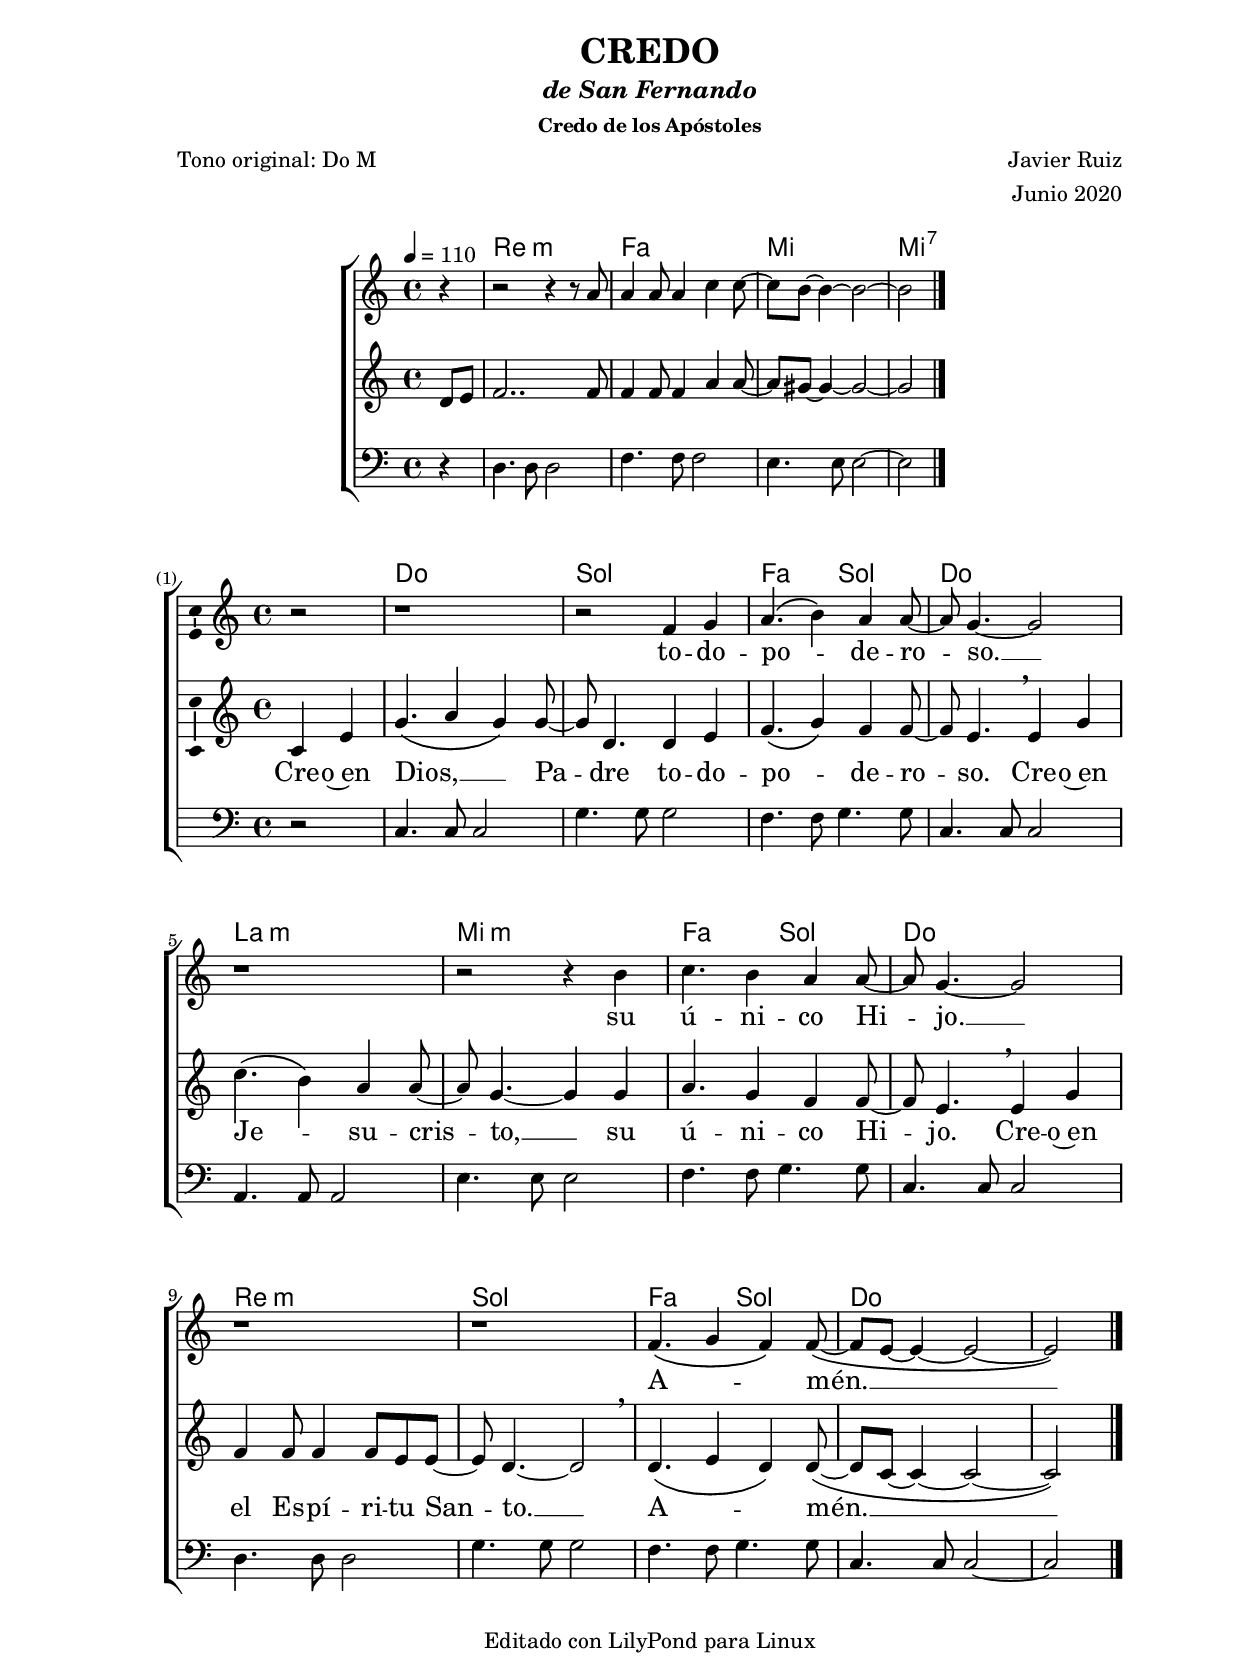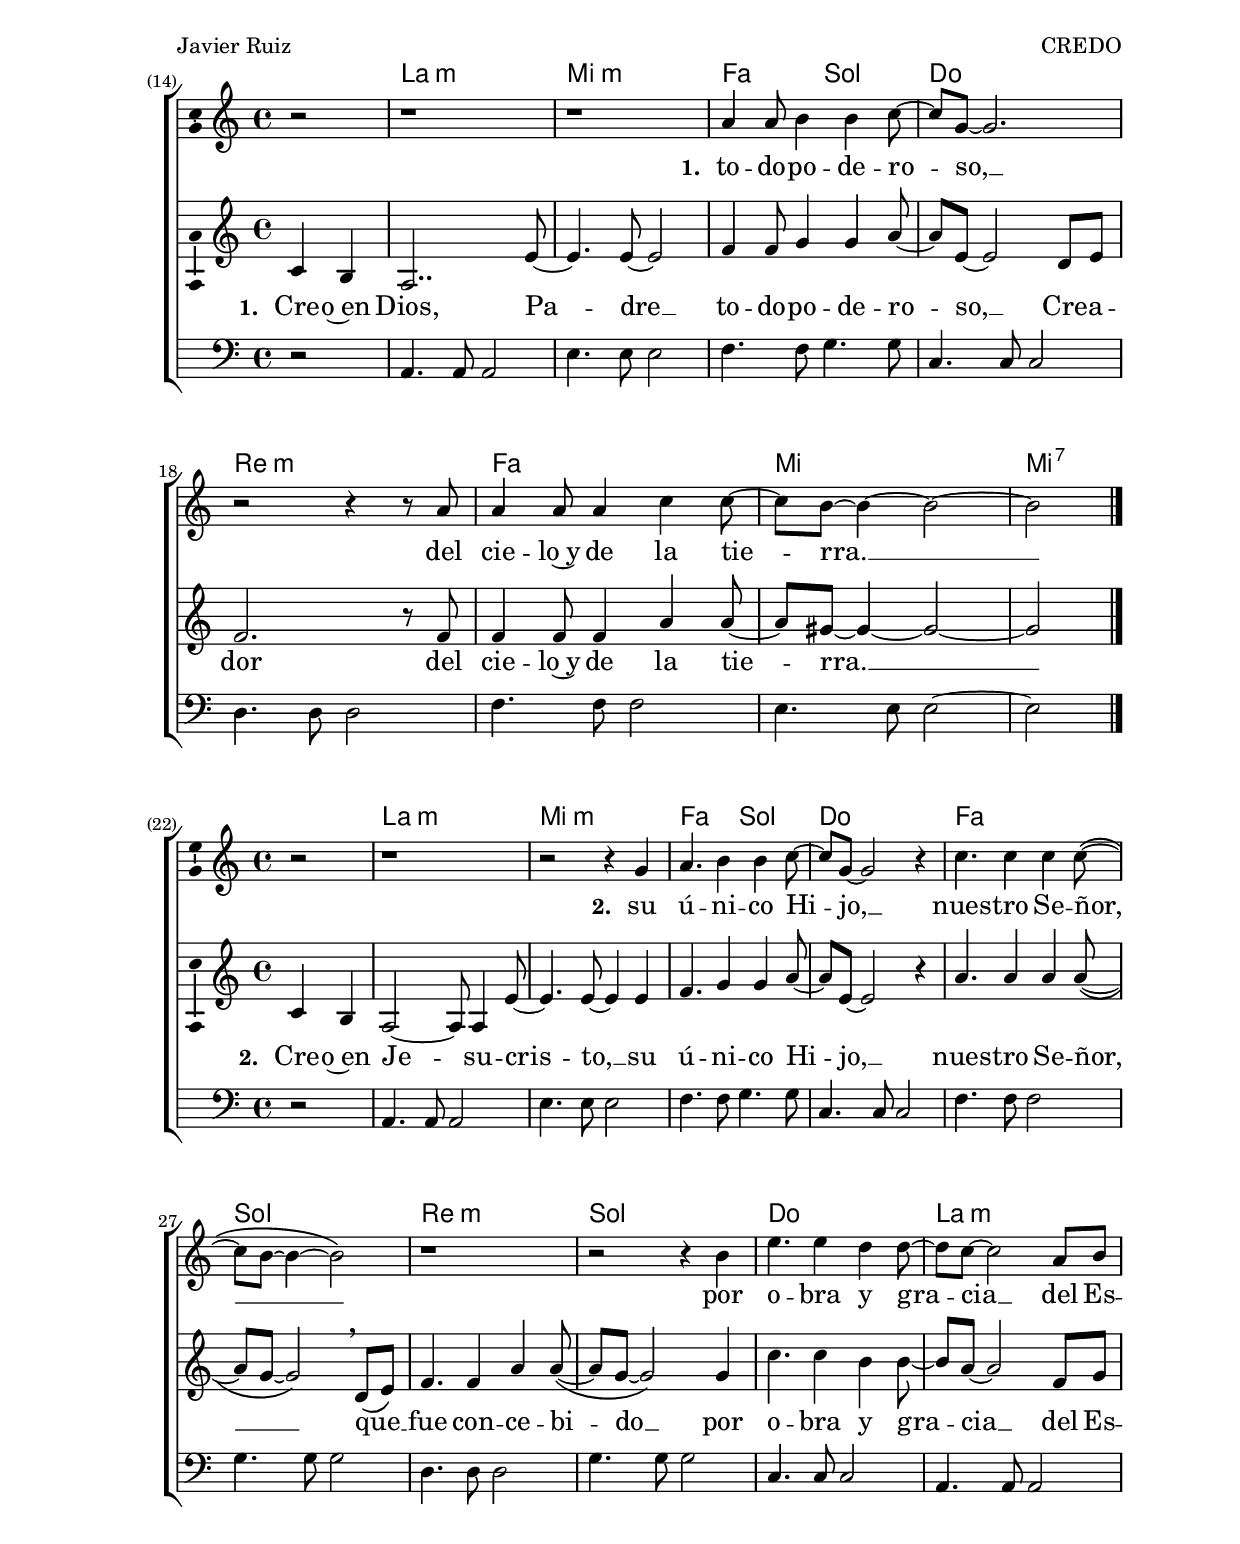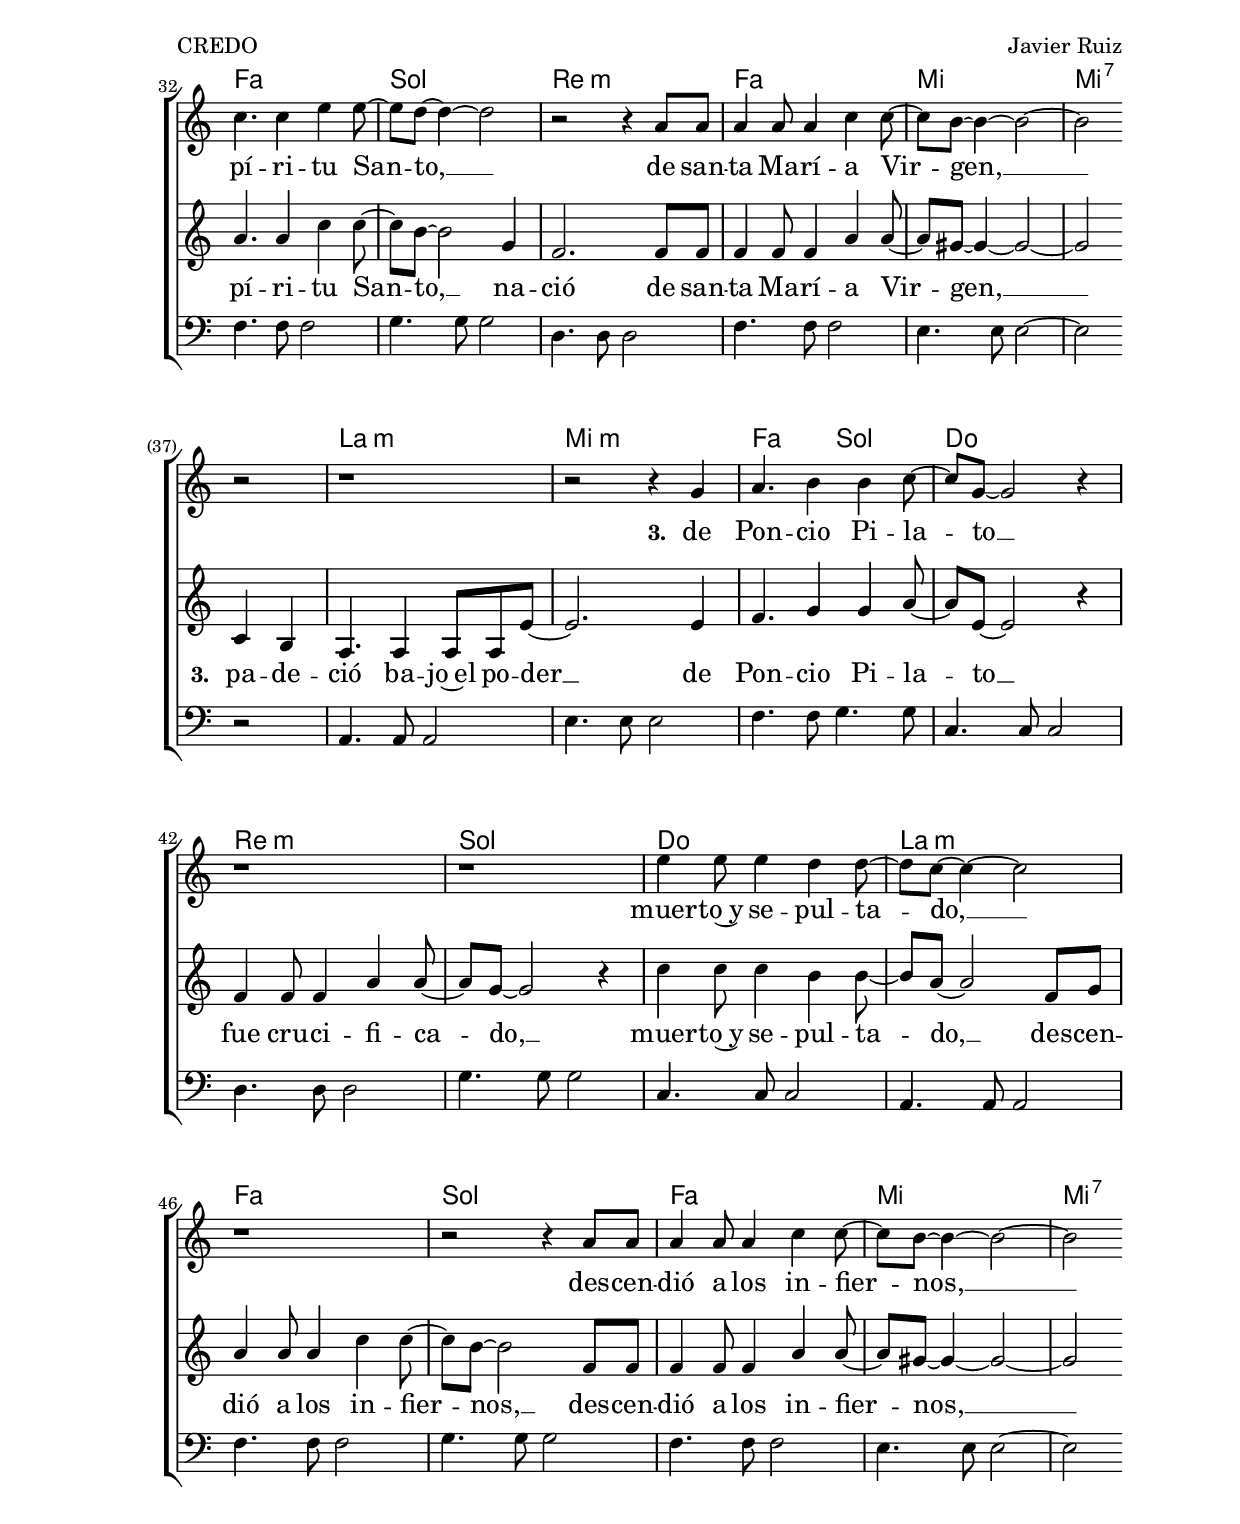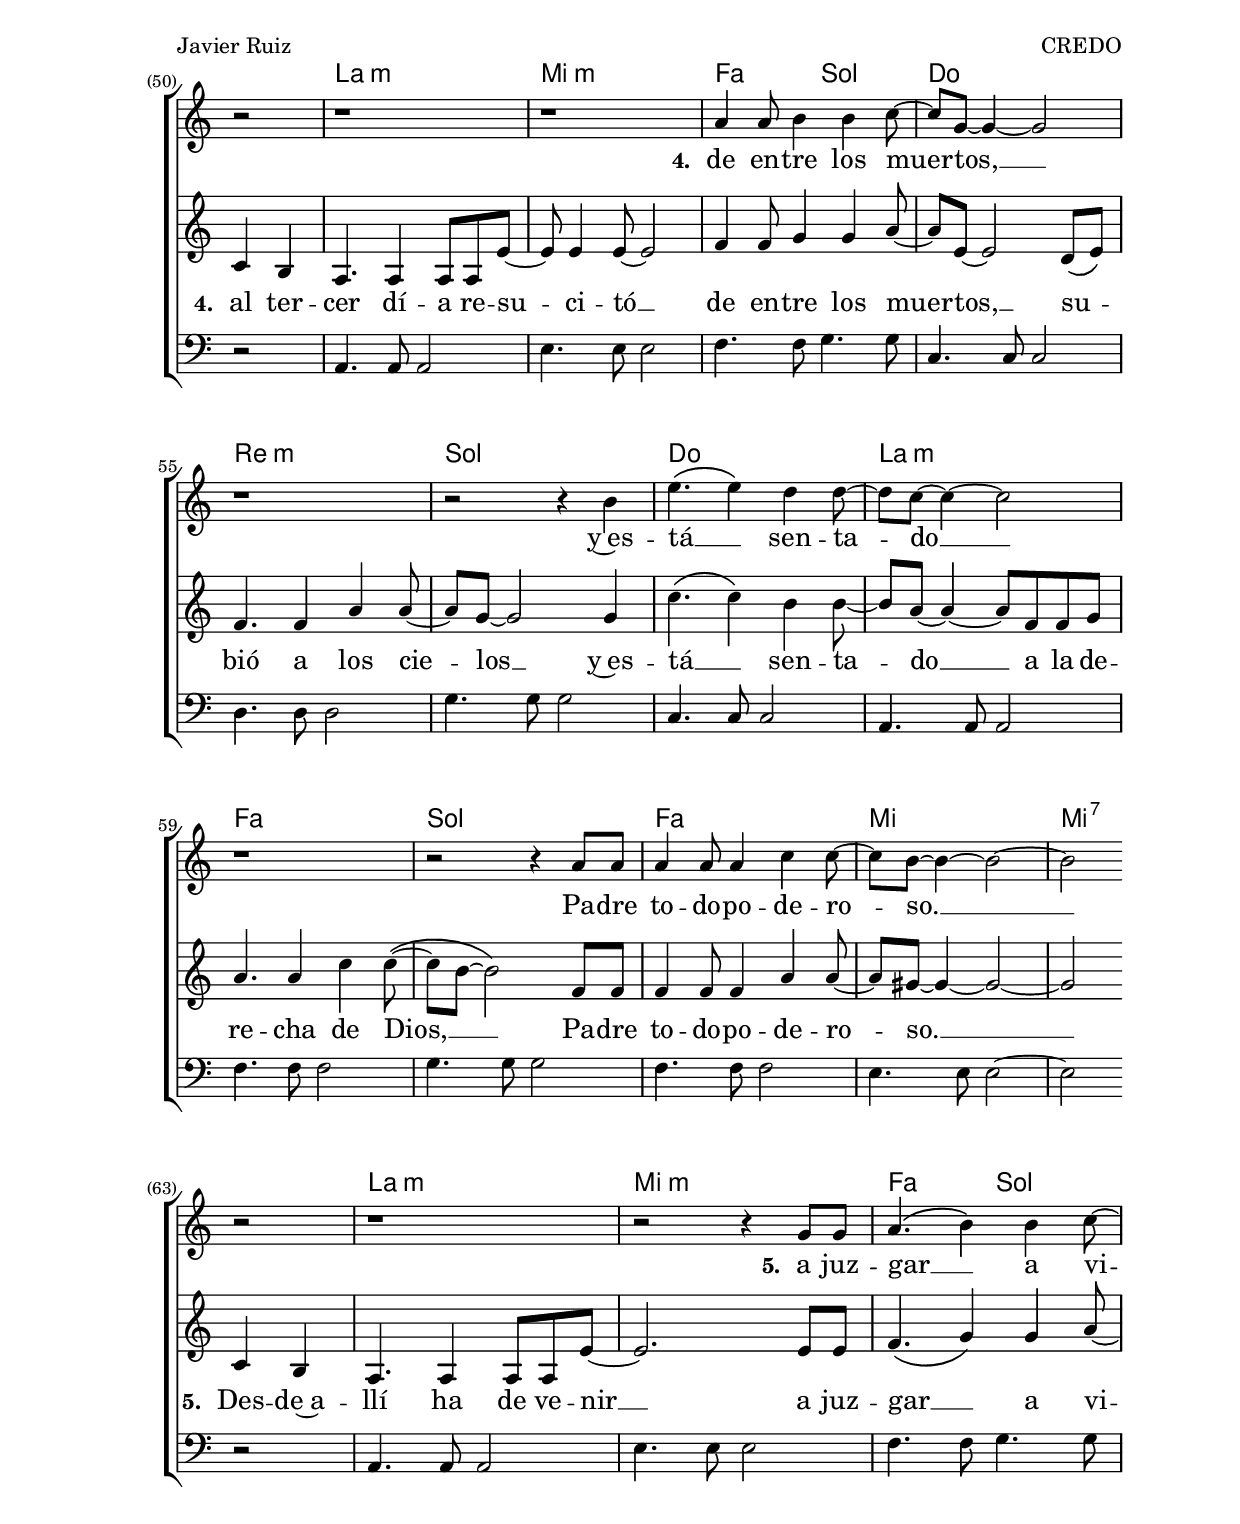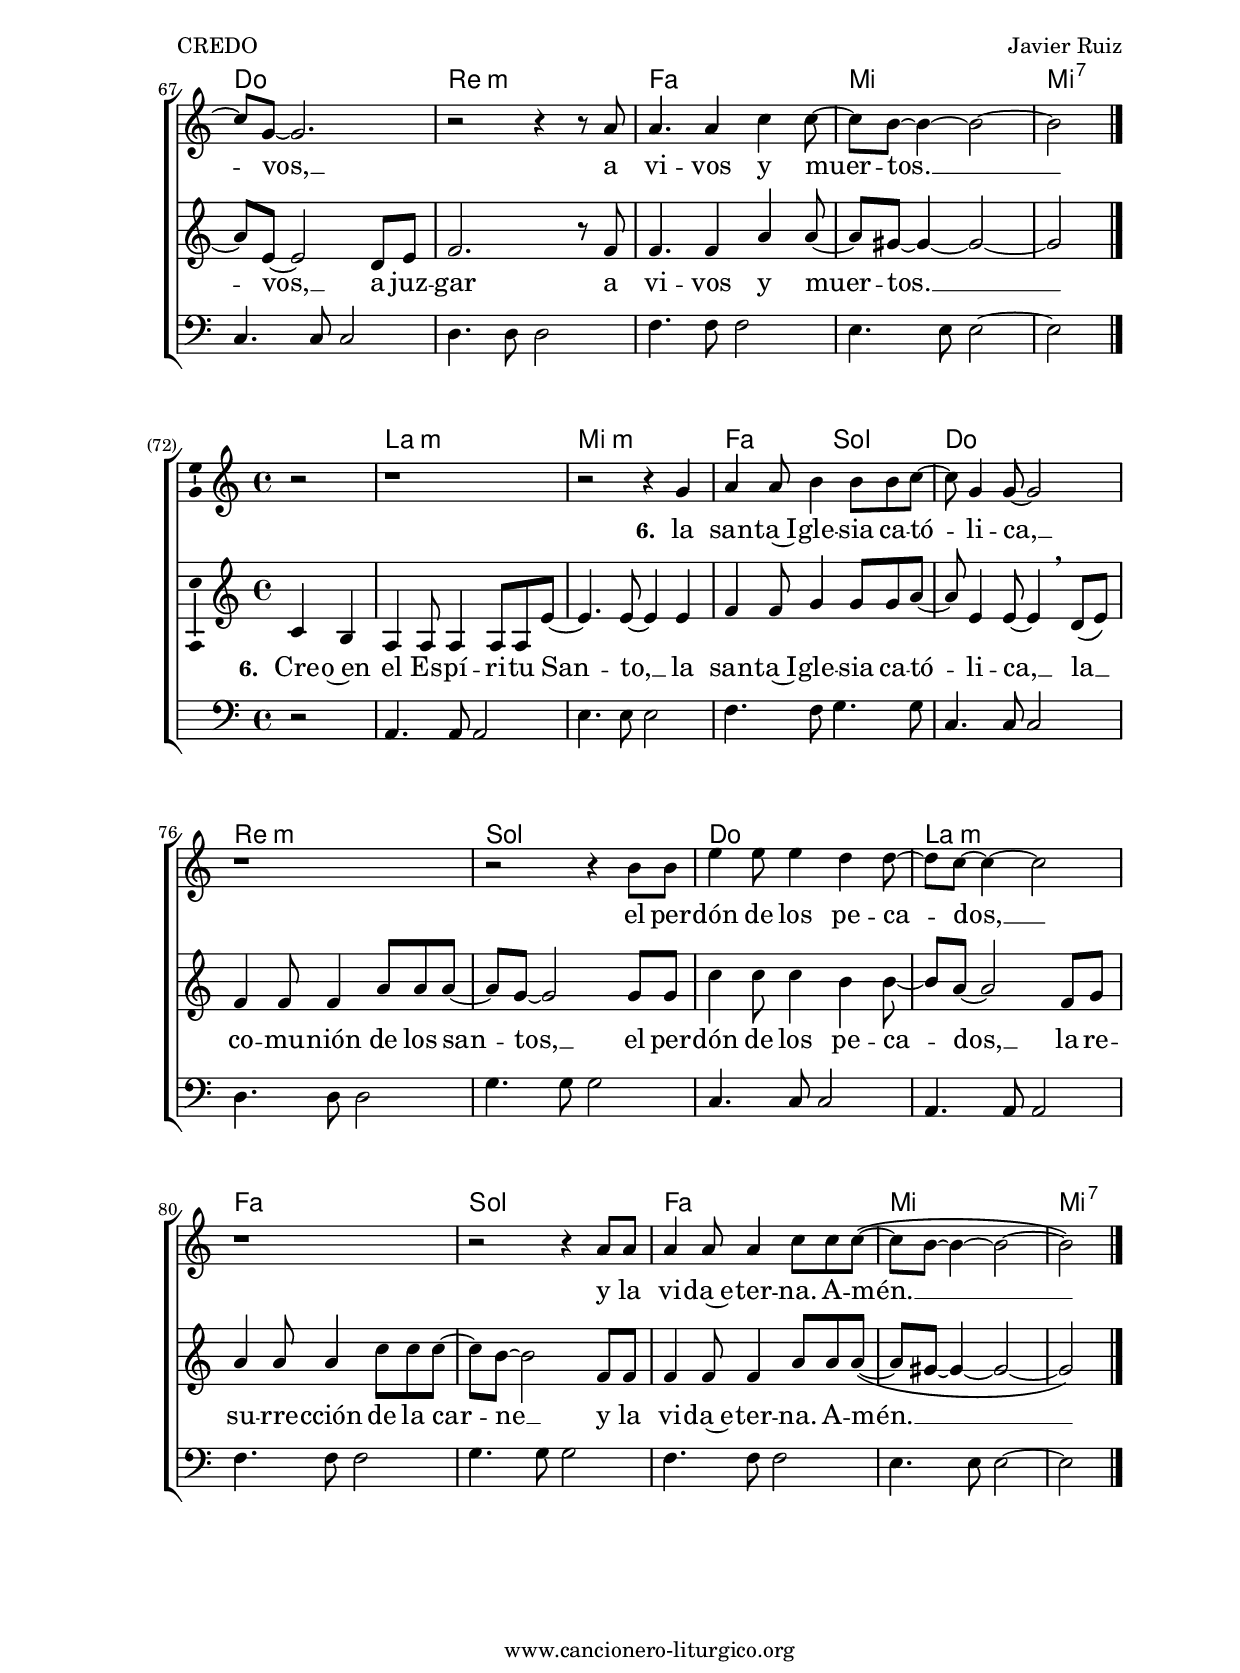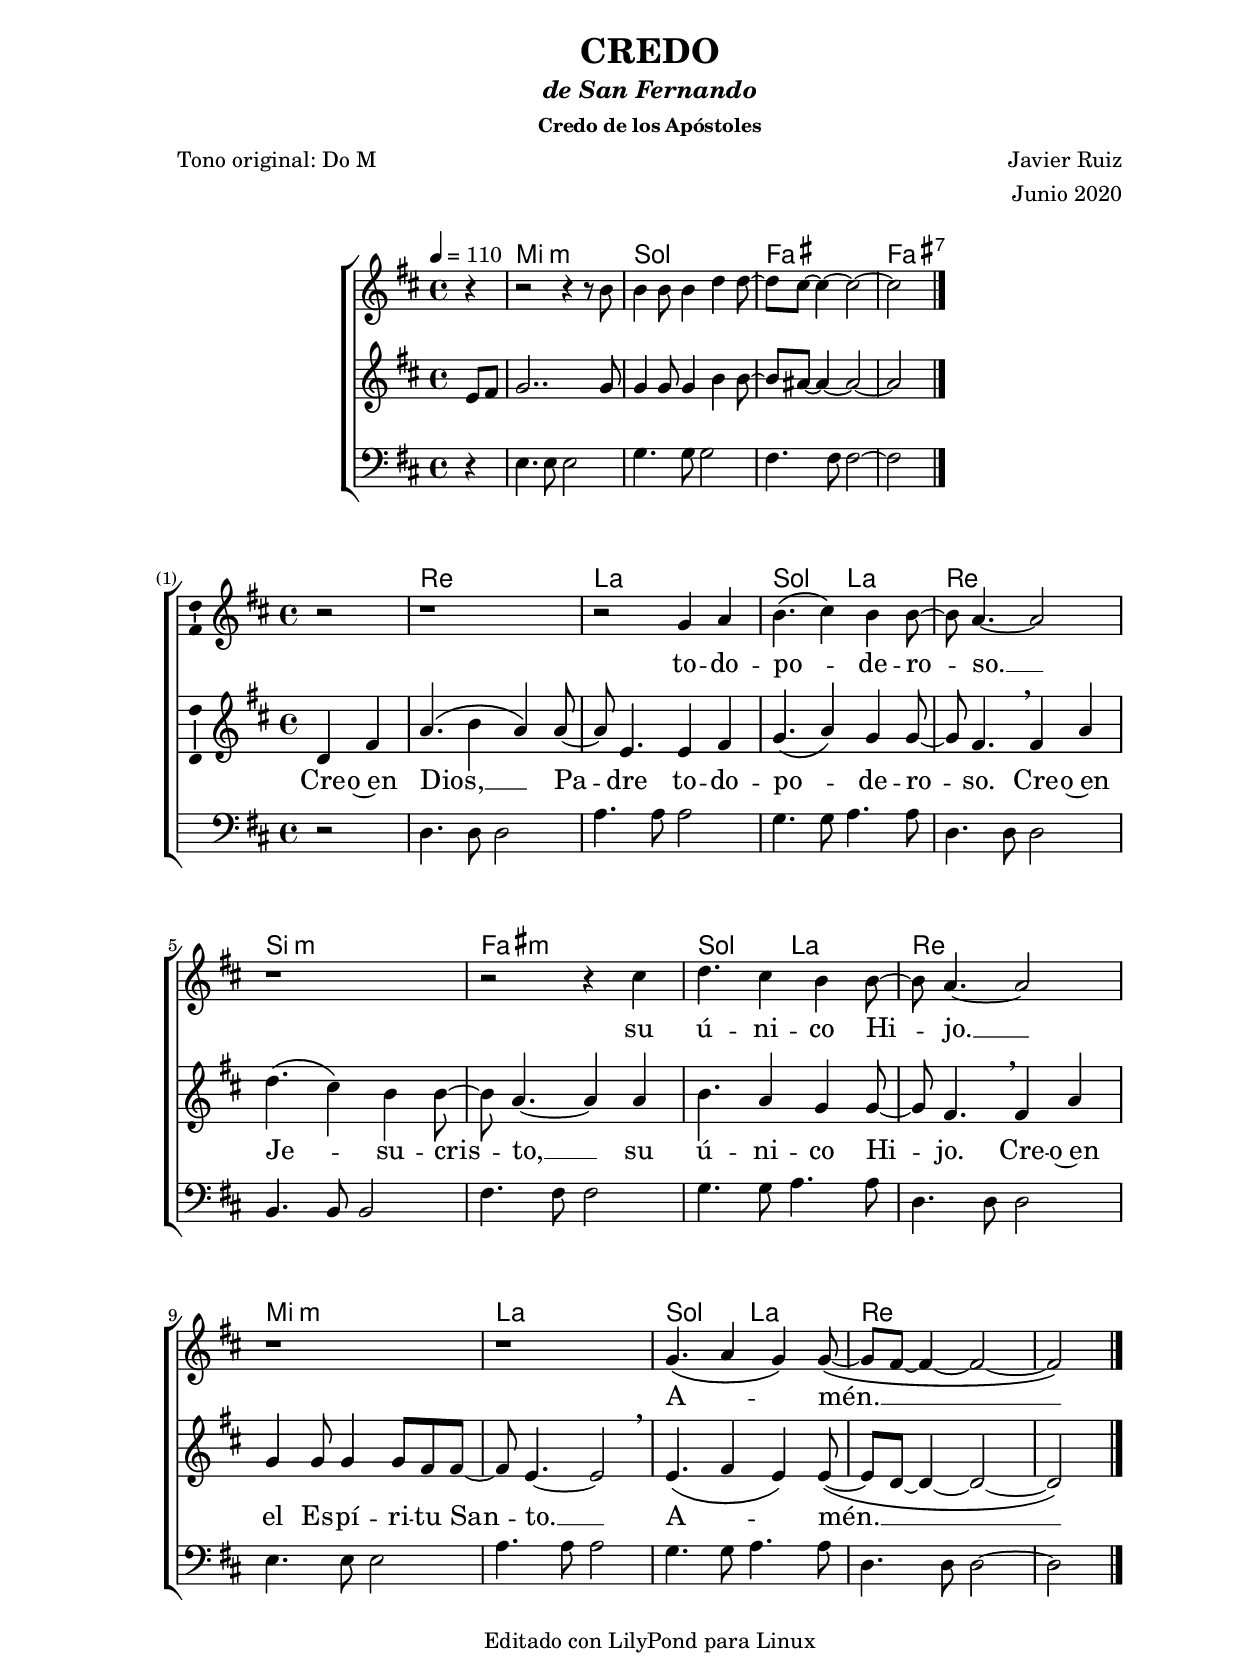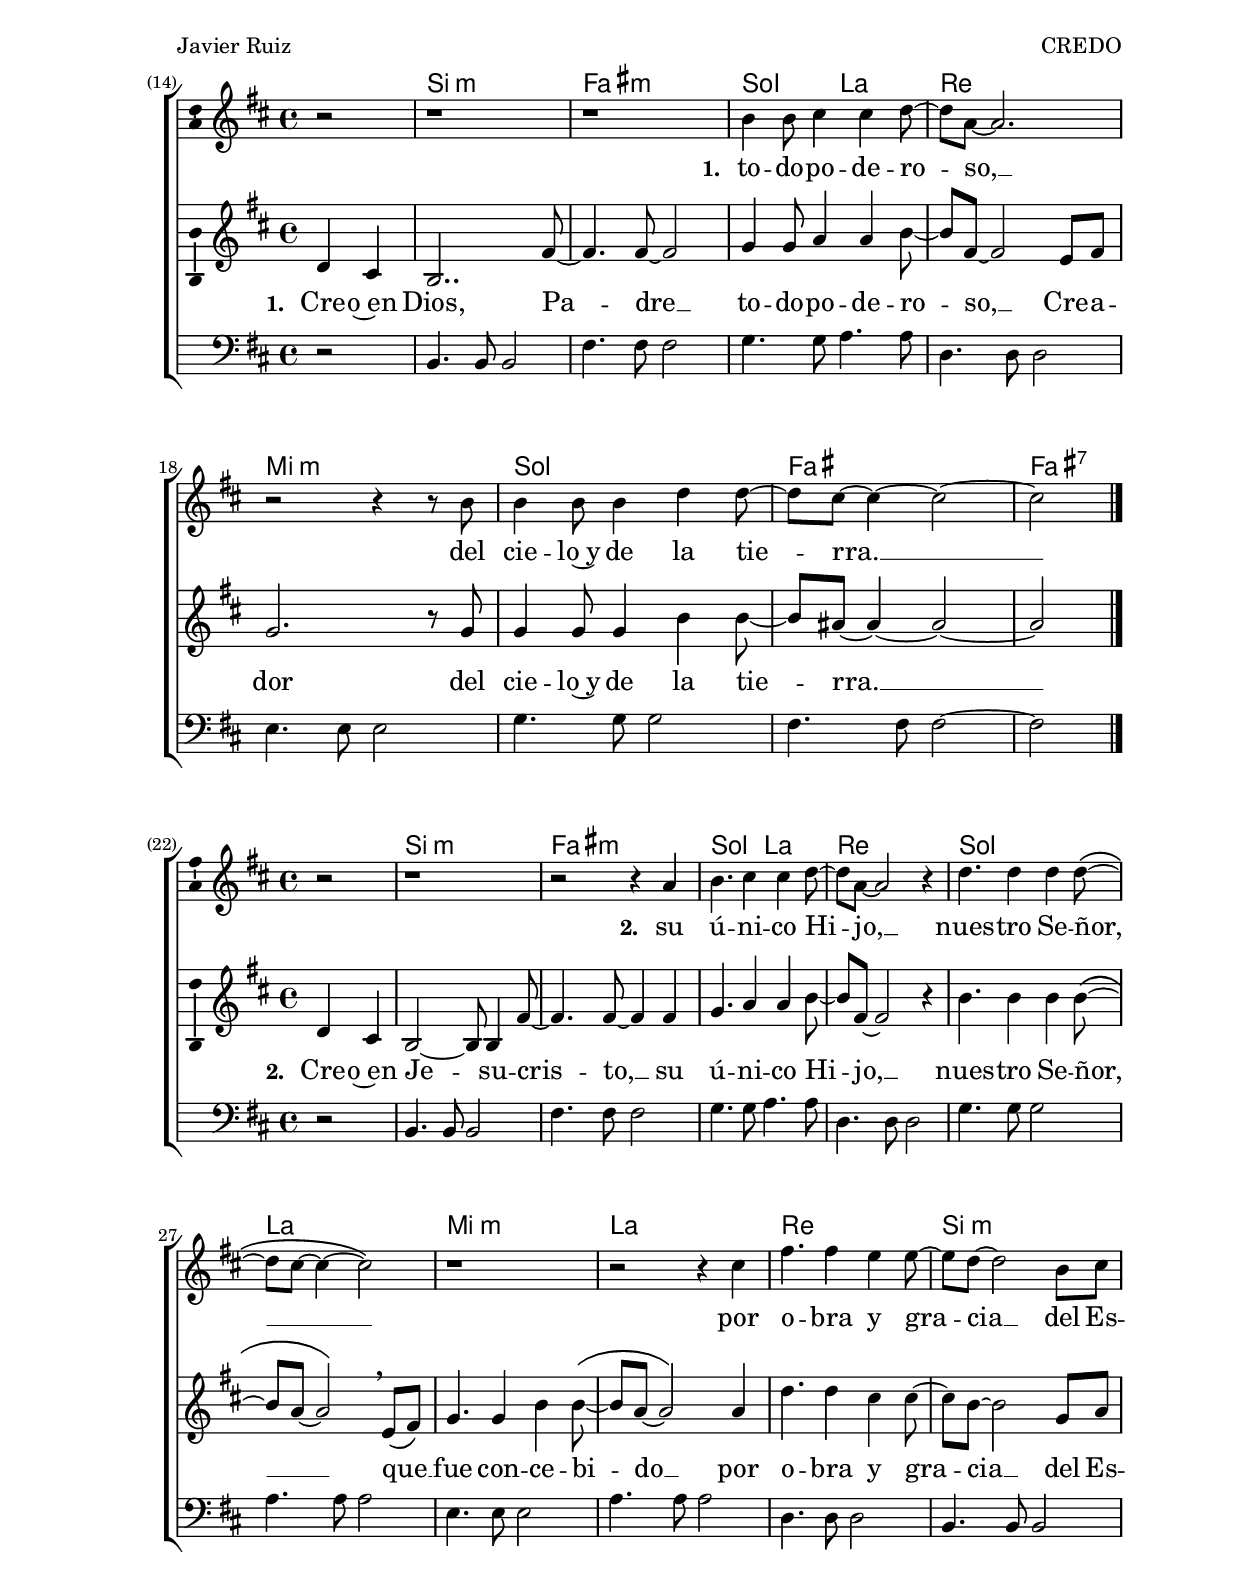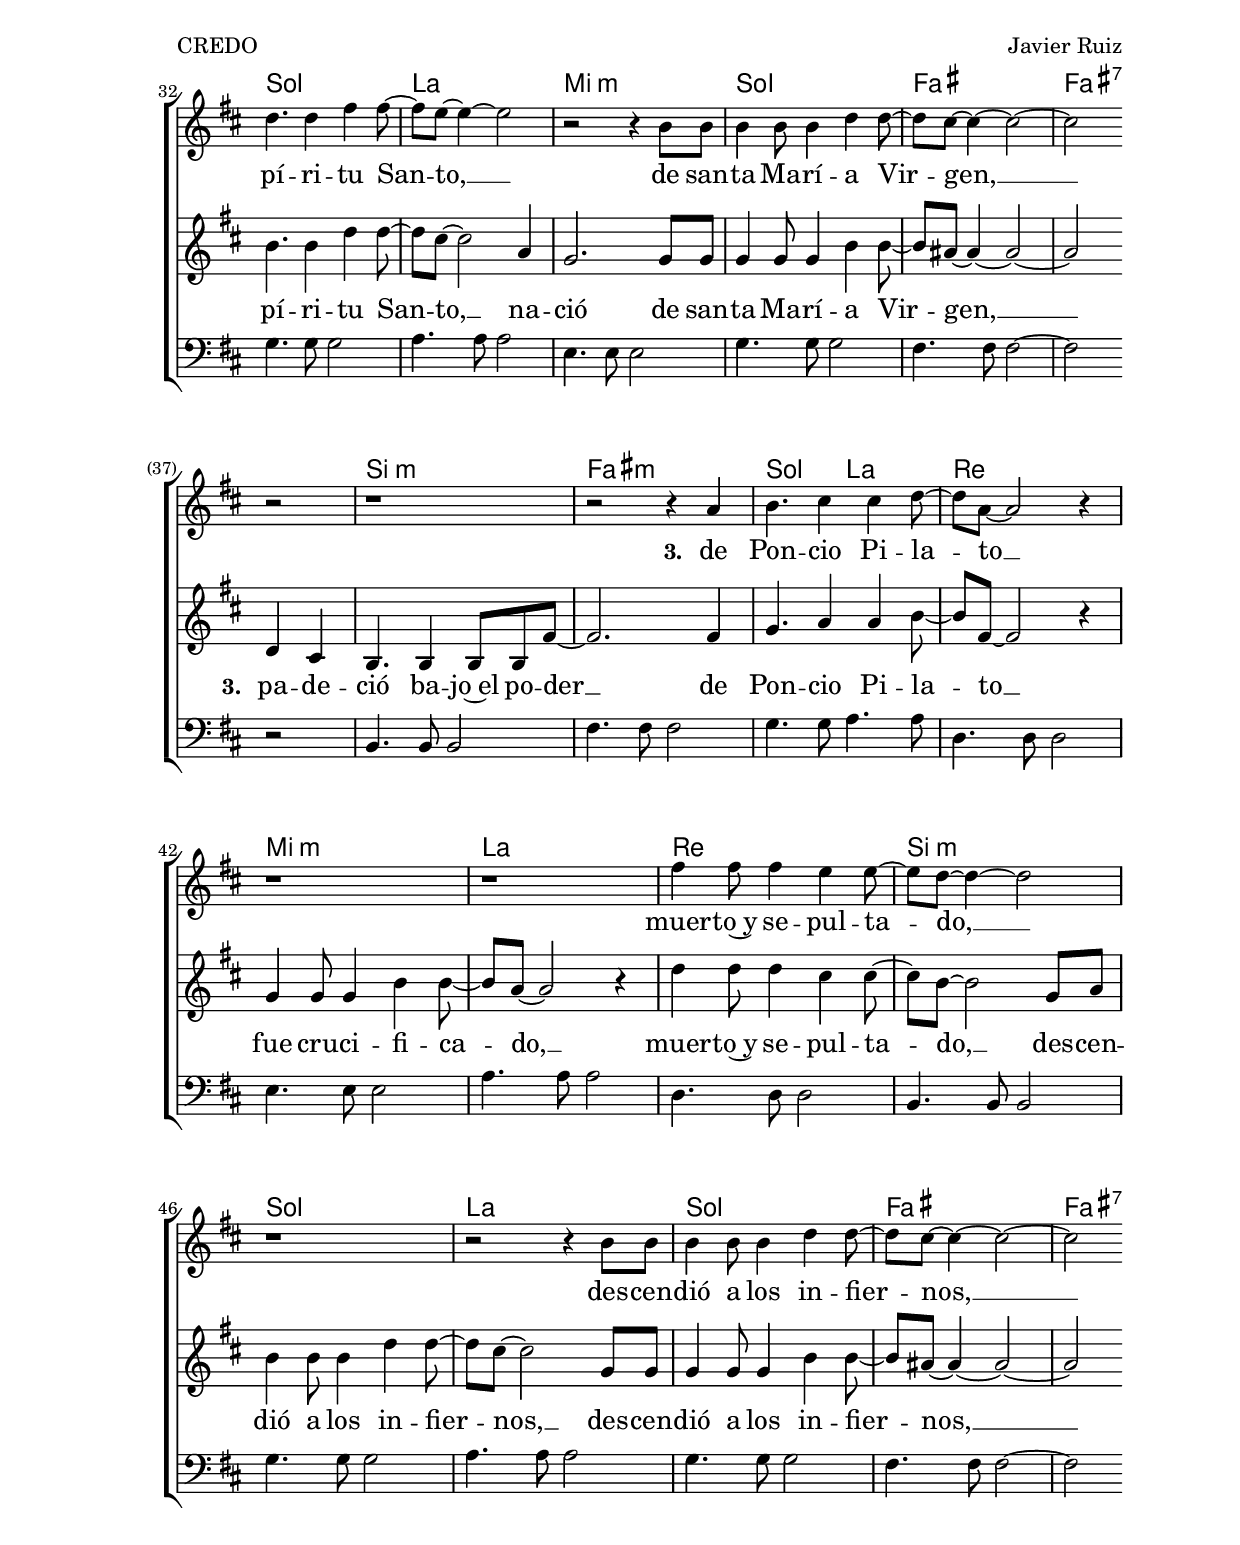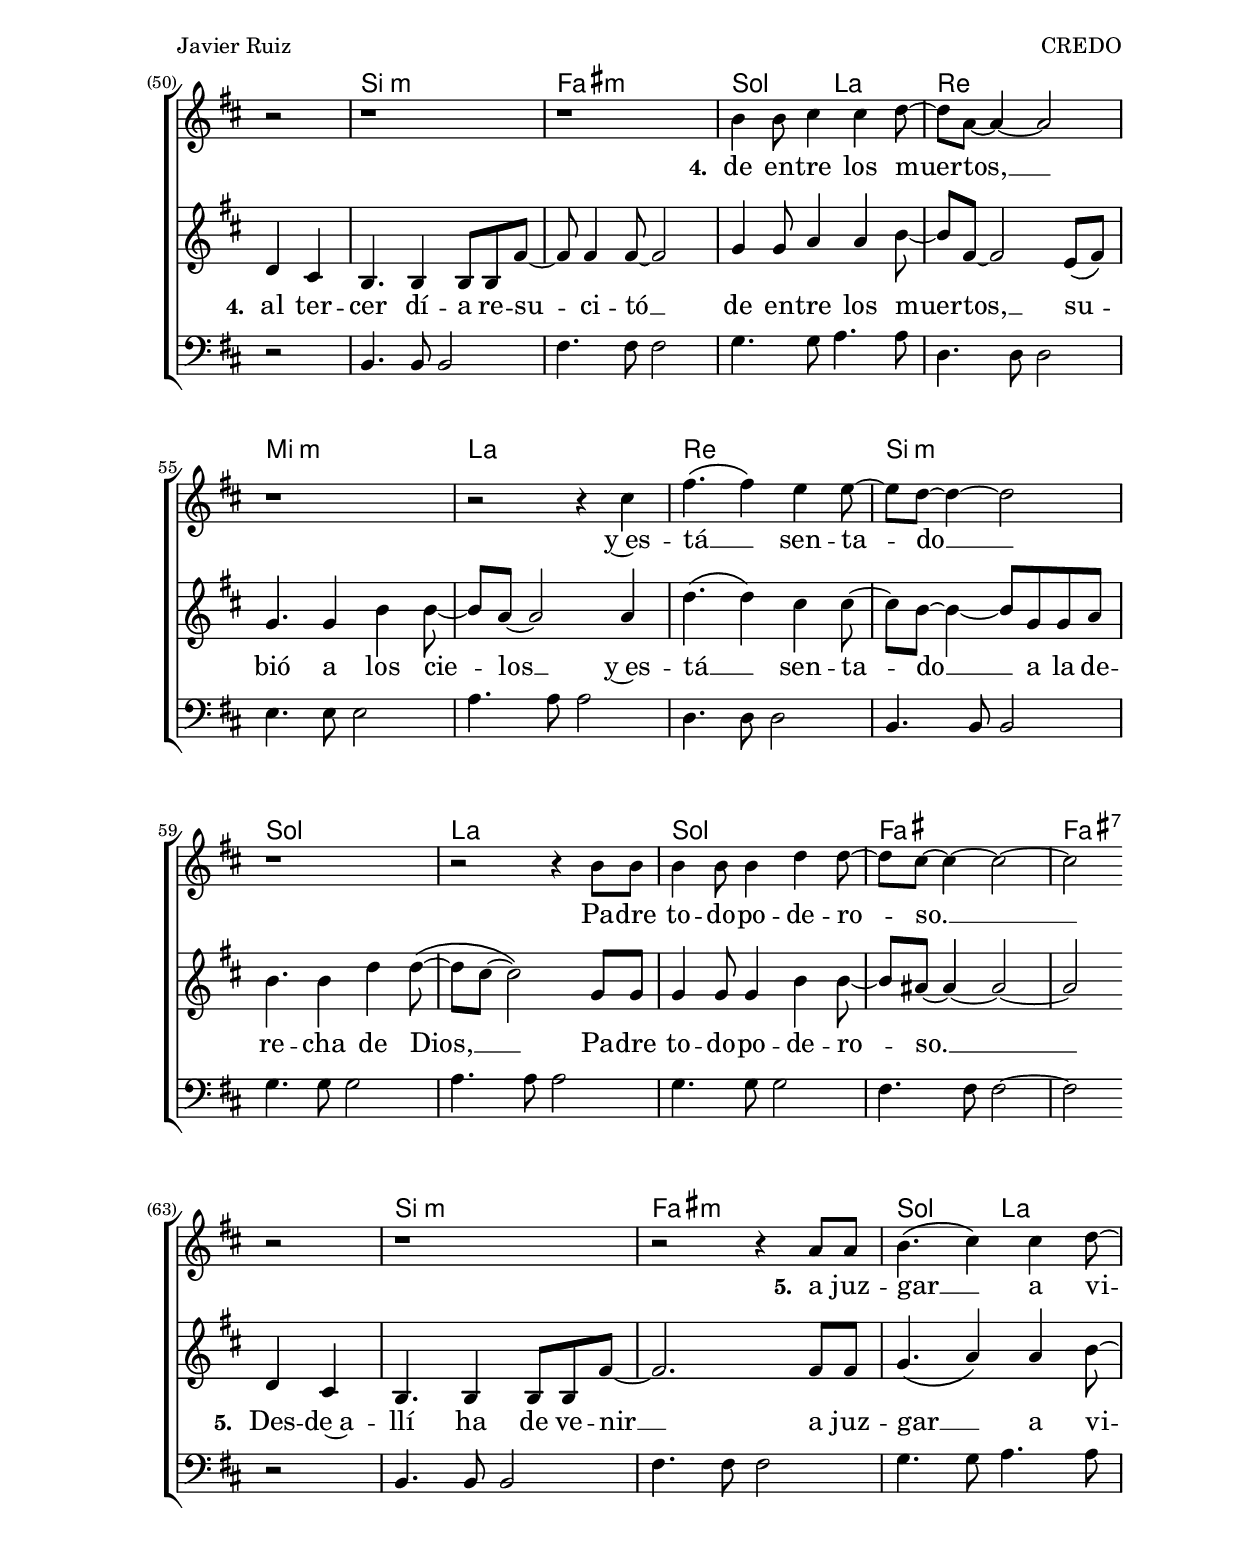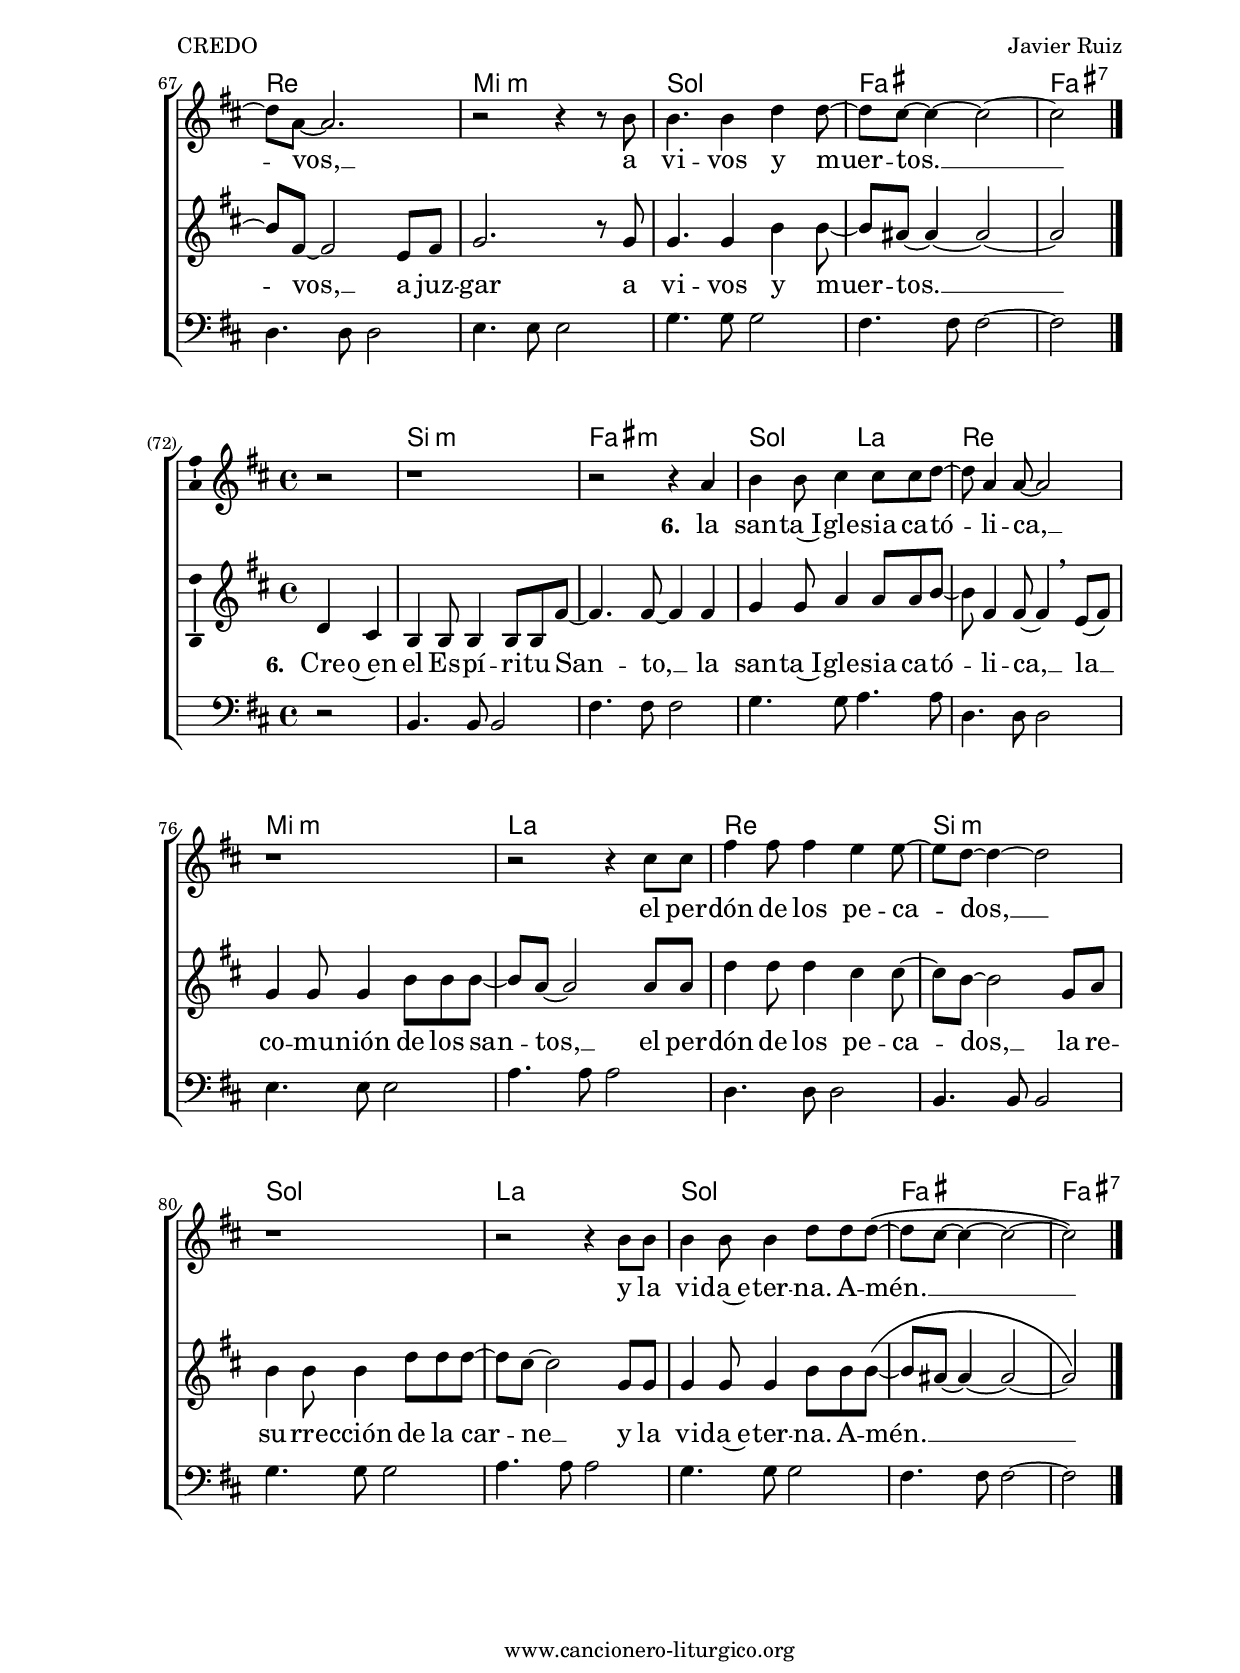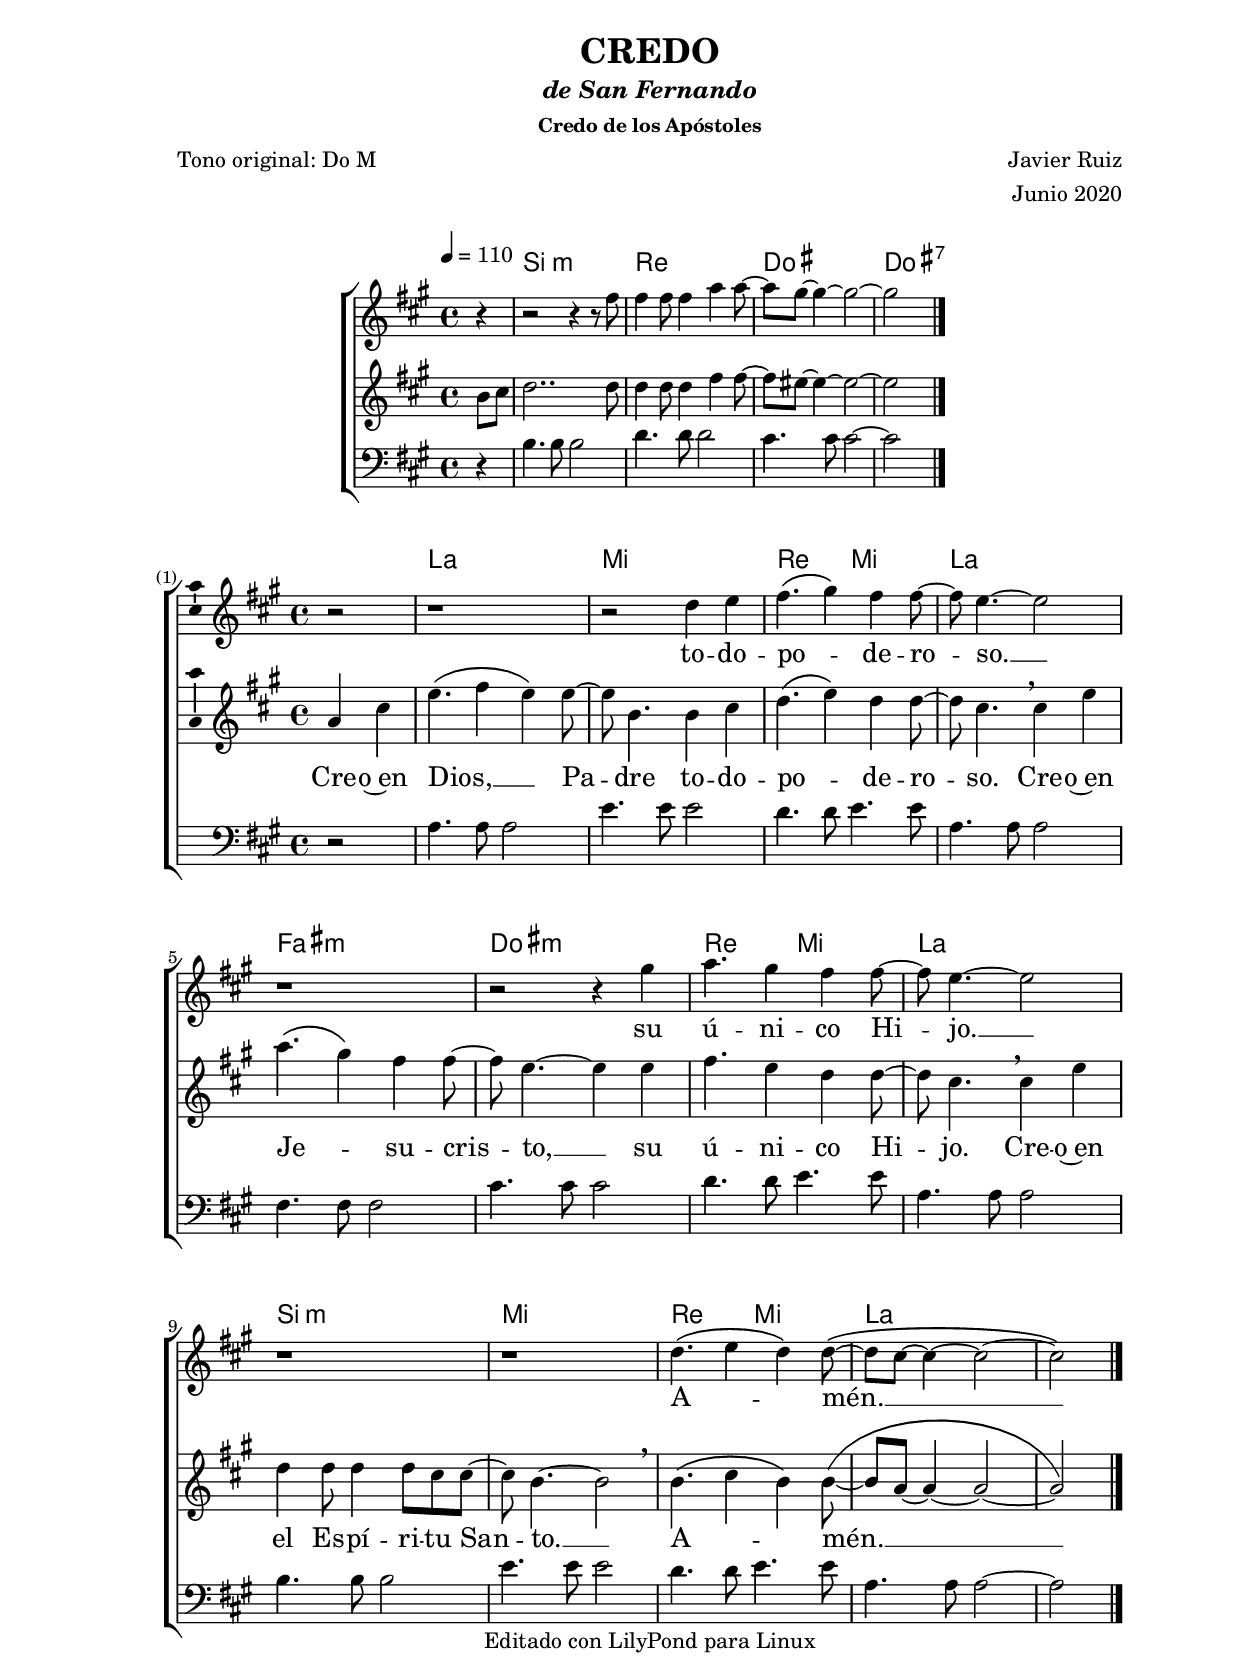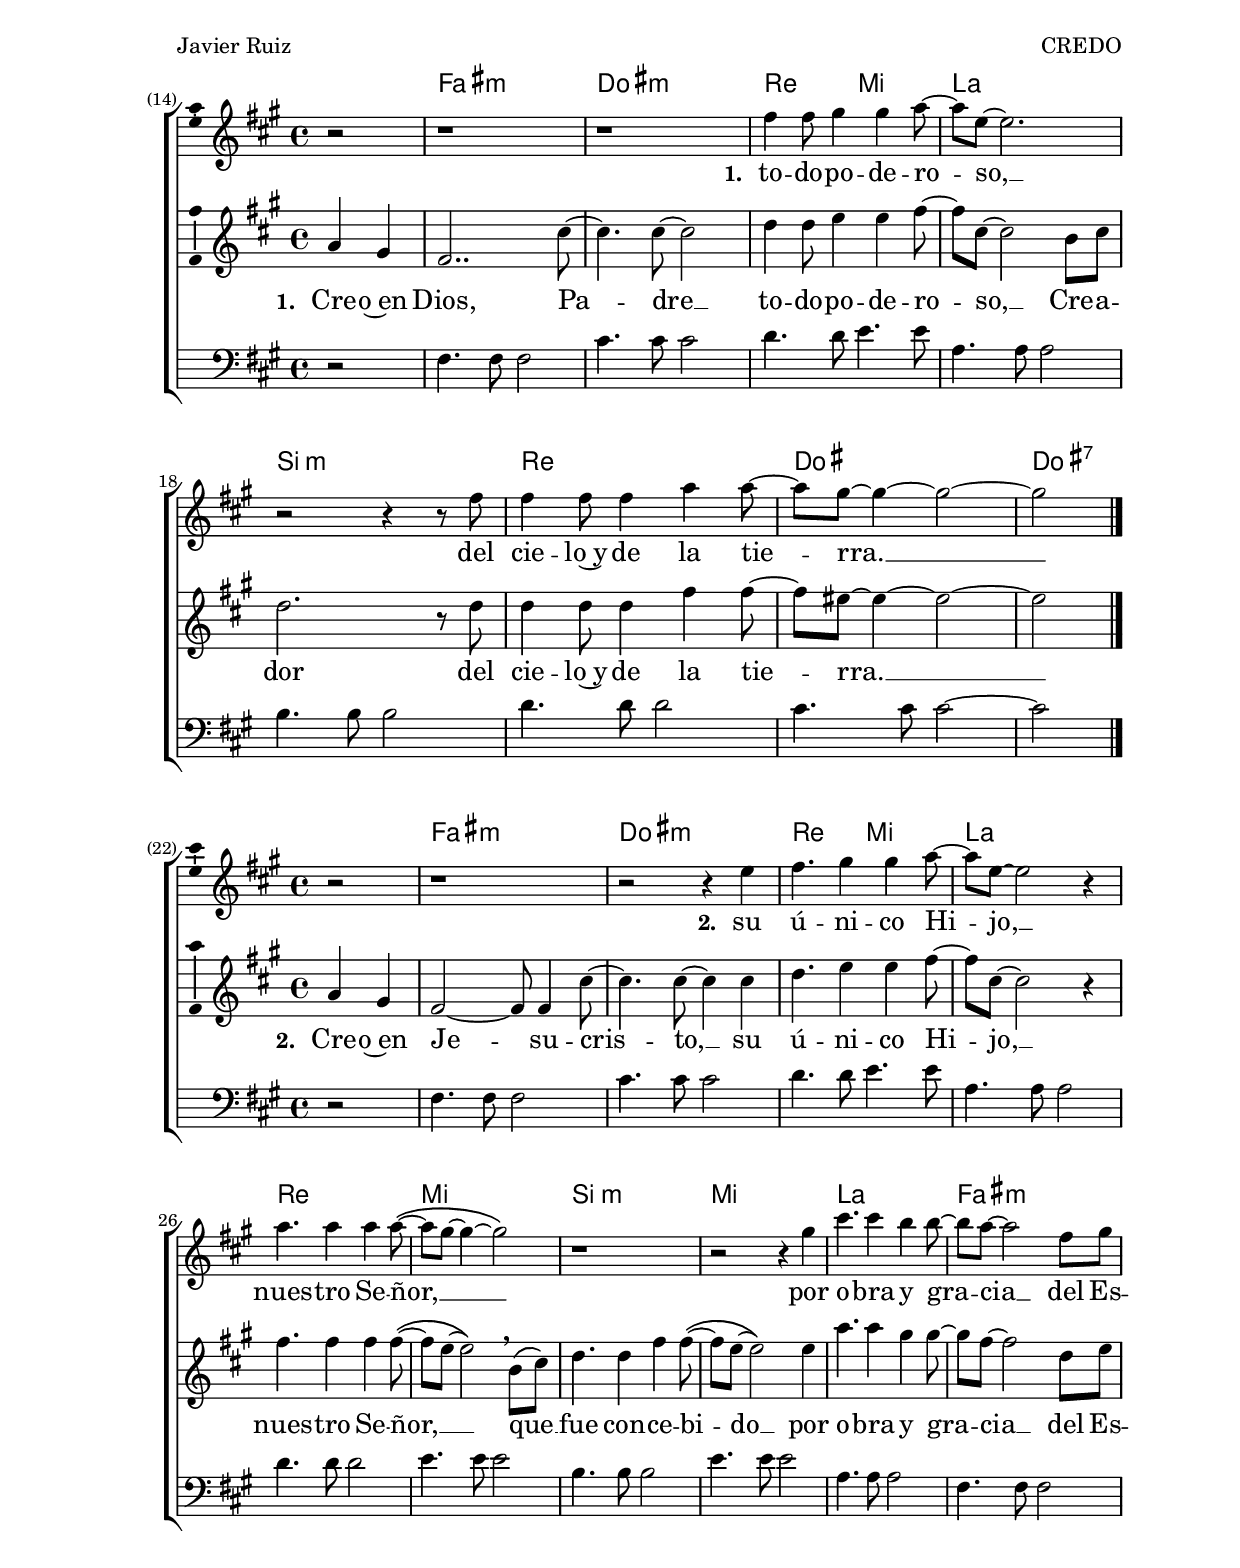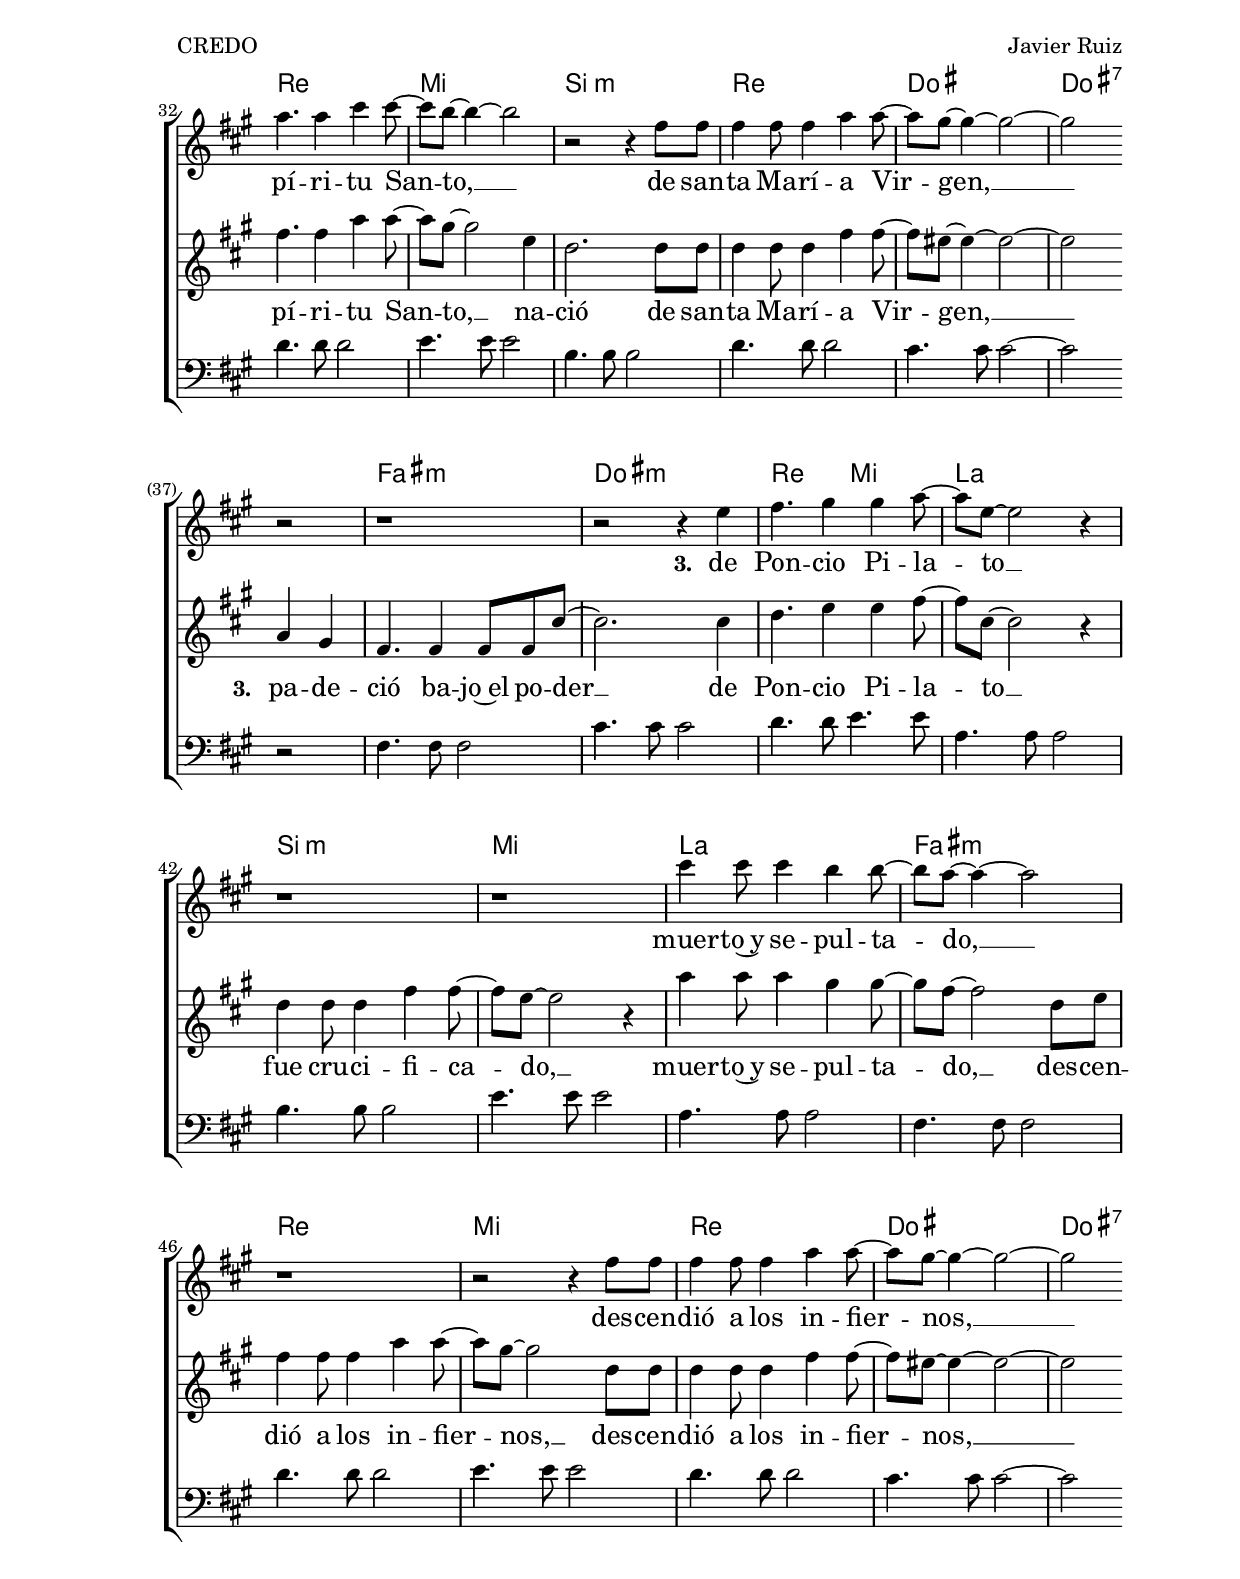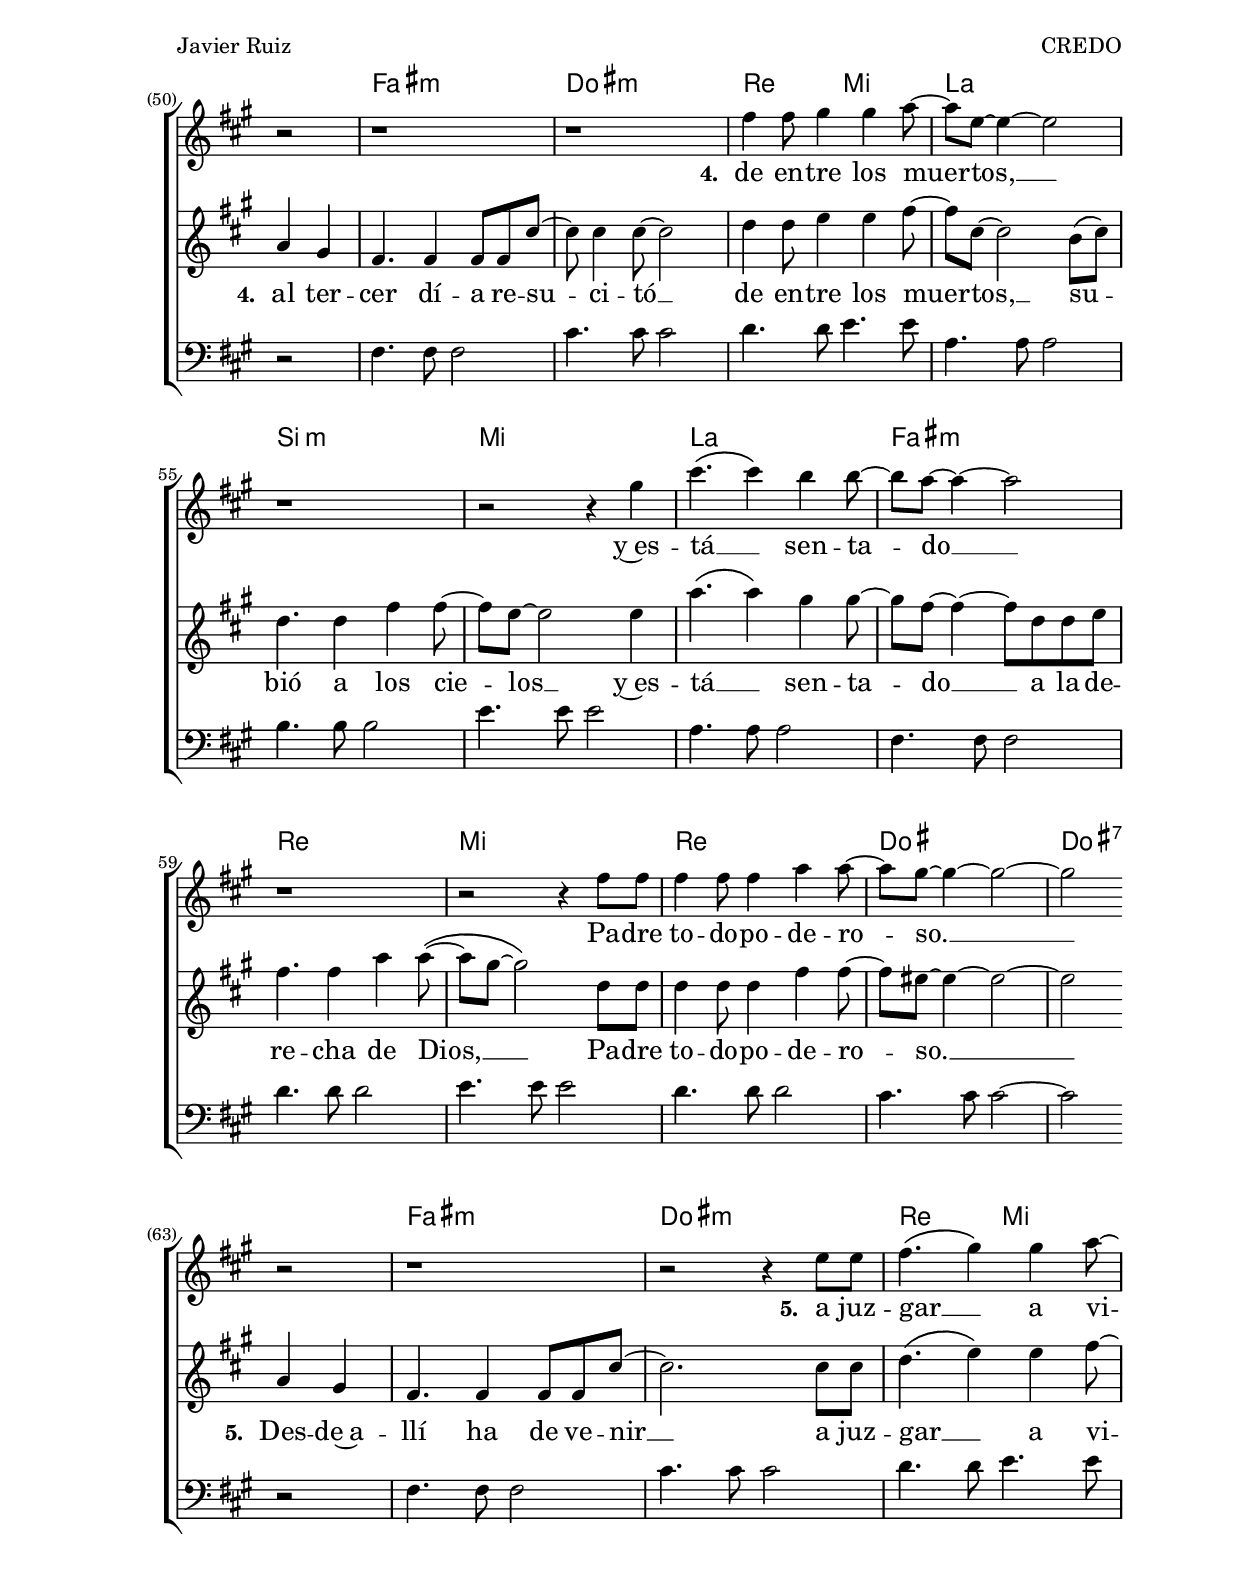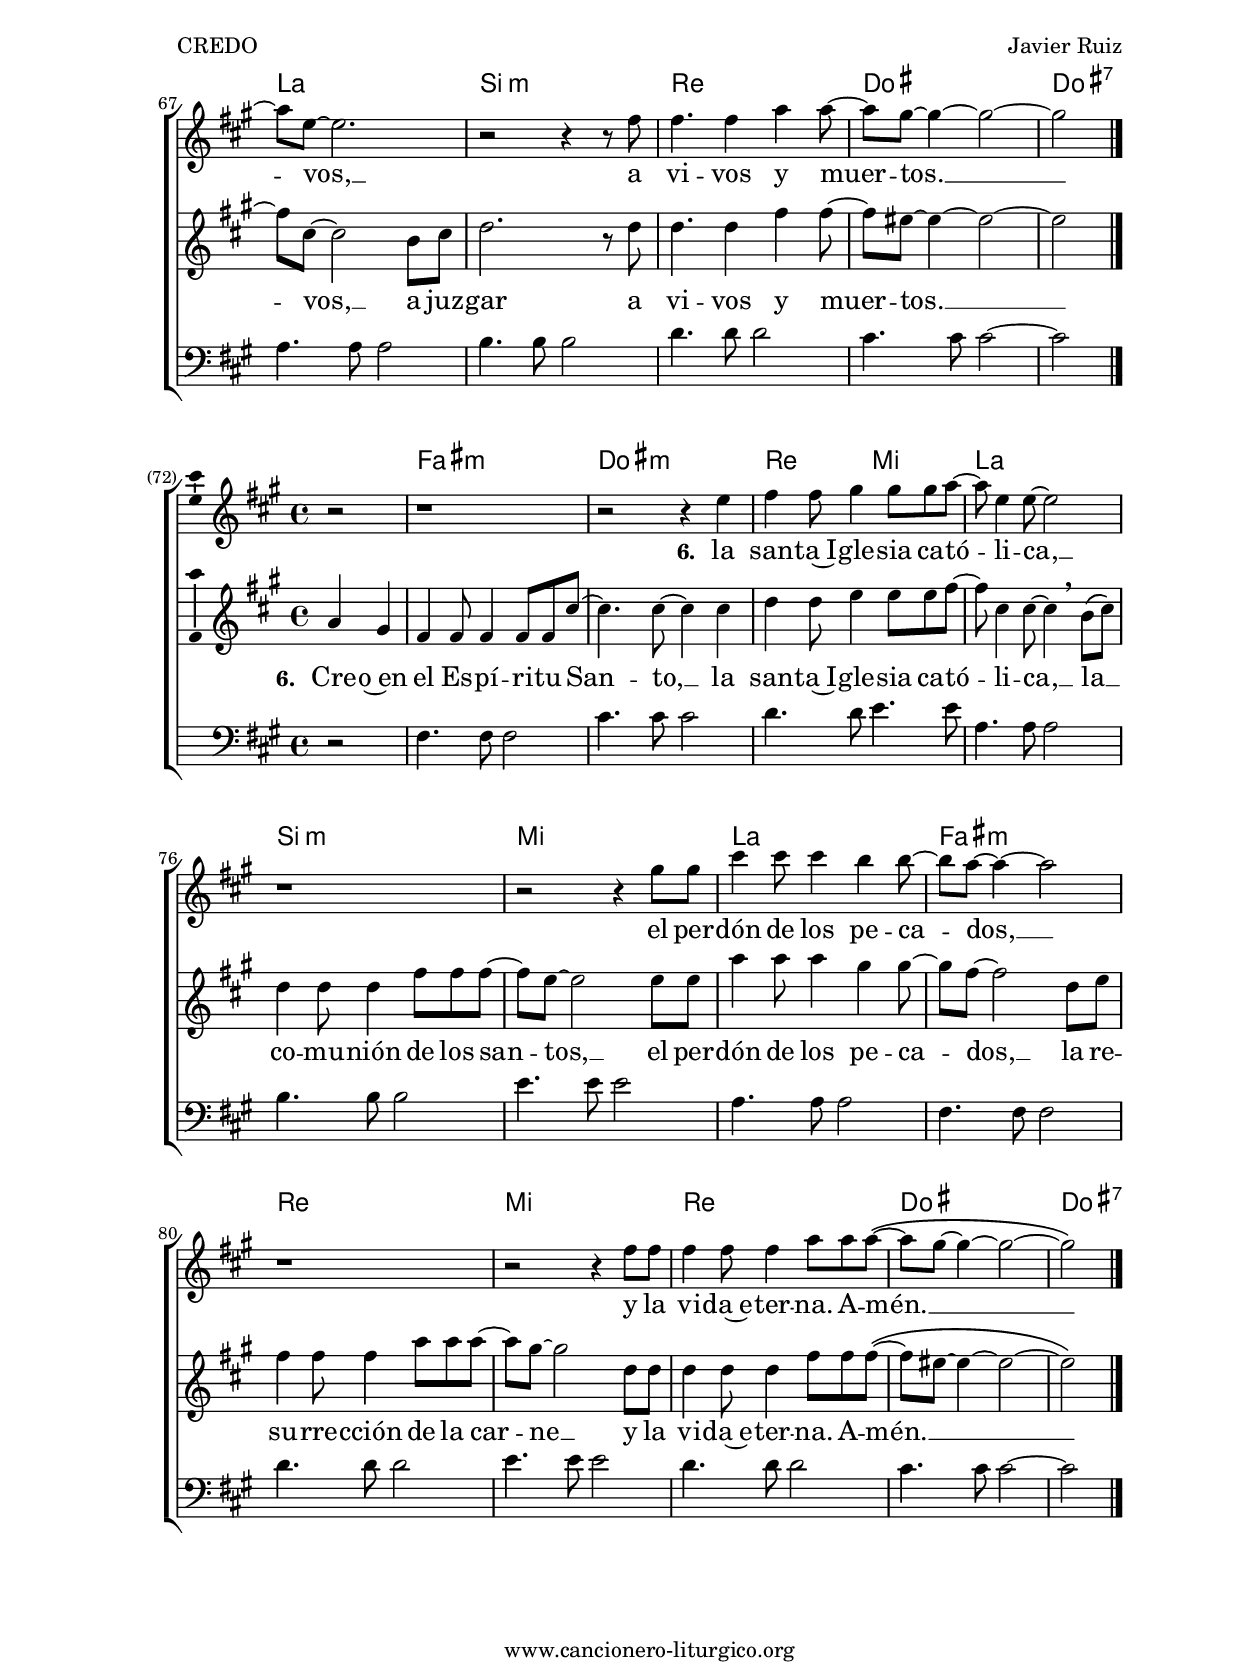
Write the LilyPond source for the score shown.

%
%lilypond credo-jruiz.ly
%timidity credo-jruiz.midi -Ow -o credo-jruiz.wav
%timidity credo-jruiz.midi -Ow -o - | lame - credo-jruiz.mp3
%
%Para convertir de .wav a .mp3:
%lame -h -m j filename.wav
%
%
%para escuchar el midi:
%timidity nombrefichero.midi
%


%versión de lilypond para la que se ha escrito esta partitura:
\version "2.16.0"

	%Tamaño papel
	#(set-default-paper-size "a4")
	%Tamaño partitura
	#(set-global-staff-size 19)
	%No responde al pulsar sobre una nota
	#(ly:set-option 'point-and-click #f)

%parámetros del encabezamiento:
\header {
	title = "CREDO"
	subtitle = \markup { {\italic "de San Fernando"} }
	subsubtitle = \markup { Credo de los Apóstoles }
	composer = "Javier Ruiz"
	poet = "Tono original: Do M"
	meter = ""
	arranger = "Junio 2020"
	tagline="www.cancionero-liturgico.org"
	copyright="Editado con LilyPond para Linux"
	}

%parámetros asociados al papel:
\paper  {
	oddHeaderMarkup = \markup {\fill-line { \on-the-fly #not-first-page \fromproperty #'header:title \on-the-fly #not-first-page \fromproperty #'header:composer }}
	evenHeaderMarkup = \markup {\fill-line { \fromproperty #'header:composer \fromproperty #'header:title }}
	#(set-paper-size "a4")
	print-page-number = ##f
	first-page-number = 1
	print-first-page-number = ##f
%	head-separation = 3.0 \cm
	top-margin = 2.0 \cm
%%%	bottom-margin = 0.5\cm
	bottom-margin = 0.2\cm
	left-margin = 3.0 \cm
	line-width = 16.0 \cm 
	indent = 0\mm
%	indent = 8\mm
	interscoreline = 2.\mm
	between-system-space = 15\mm
%	para que las partituras no llenen la hoja:
	ragged-bottom = ##t
%	idem para la última hoja:
	ragged-last-bottom = ##f
%	para que las partituras llenen el ancho del papel:
	ragged-last = ##f
	after-title-space = 2.5 \cm
page-count=5
%system-count=8

	%Flexible Vertical Spacing
%	markup-markup-spacing =
%	#'((basic-distance . 15) (minimum-distance . 15) (padding . 3))
	markup-system-spacing =
	#'((basic-distance . 15) (minimum-distance . 15) (padding . 3))
	system-system-spacing =
	#'((basic-distance . 15) (minimum-distance . 15) (padding . 3))
	score-system-spacing =
	#'((basic-distance . 15) (minimum-distance . 15) (padding . 5))
%	top-system-spacing = % header
%	#'((basic-distance . 8) (minimum-distance . 0) (padding . 0))
%	top-markup-spacing =
%	#'((basic-distance . 20) (minimum-distance . 20) (padding . 0))
	last-bottom-spacing = % footer
	#'((basic-distance . 5) (minimum-distance . 5) (padding . 0))
%	score-markup-spacing =
%	#'((basic-distance . 16) (minimum-distance . 13) (padding . 0))

	}


%parámetros que afectan a toda la partitura:
globalintro =  {
	%clave de sol (G):
	\clef G
	%armadura:
%	\transpose ees f
	\key c \major
	\tempo 4=110
	\set Score.tempoHideNote = ##f
	}

global =  {
	%clave de sol (G):
	\clef G
	%armadura:
%	\transpose ees f
	\key c \major
	\tempo 4=110
	\set Score.tempoHideNote = ##t
	}


acordesintro = {
	\italianChords
	\chordmode {
%	\transpose ees f
{

s4
d1:m f e e2:7
%s2

	}
	}
}


melodiaintro = 
%	\transpose ees f
{

	\relative c''{
	\time 4/4

\partial4
r4
r2 r4 r8 a8
a4 a8 a4 c c8~
c8 b8~b4~b2~
b2
%s2

}
	\bar "|."
	}


melodiaintrodos = 
%	\transpose ees f
{

	\relative c'{
	\time 4/4

\partial4
d8 e
f2.. f8
f4 f8 f4 a a8~
a8 gis8~gis4~gis2~
gis2
%s2

}
	\bar "|."
	}


melodiaintrobajo = 
%	\transpose ees f
{

	%clave de fa (F):
	\clef F

	\relative c{
	\time 4/4

\partial4
r4
d4. d8 d2
f4. f8 f2
e4. e8 e2~
e2
%s2

}
	\bar "|."
	}


acordesestri = {
	\italianChords
	\chordmode {
%	\transpose ees f
{

\partial2
s2
c2 c g g f g c c a:m a:m e:m e:m f g c c d:m d:m g g f g c c s2
%s2


	}
	}
}


acordesestuno = {
	\italianChords
	\chordmode {
%	\transpose ees f
{

s2
a2:m a:m e:m e:m f g c c d:m d:m f f e e e:7
%s2

	}
	}
}


acordesestdos = {
	\italianChords
	\chordmode {
%	\transpose ees f
{

s2
a2:m a:m e:m e:m f g c c
f2 f g g                          %%%Compás adicional
d2:m d:m g g c c a:m a:m f f g g
d2:m d:m                          %%%Compás adicional
f2 f e e e:7

s2
a2:m a:m e:m e:m f g c c
%%%f2 f g g                       %%%Compás adicional
d2:m d:m g g c c a:m a:m f f g g
%%%d2:m d:m                       %%%Compás adicional
f2 f e e e:7

s2
a2:m a:m e:m e:m f g c c
%%%f2 f g g                       %%%Compás adicional
d2:m d:m g g c c a:m a:m f f g g
%%%d2:m d:m                       %%%Compás adicional
f2 f e e e:7

s2
a2:m a:m e:m e:m f g c c d:m d:m f f e e e:7

%s2

	}
	}
}


acordesesttres = {
	\italianChords
	\chordmode {
%	\transpose ees f
{

s2
a2:m a:m e:m e:m f g c c
%%%f2 f g g                       %%%Compás adicional
d2:m d:m g g c c a:m a:m f f g g
%%%d2:m d:m                       %%%Compás adicional
f2 f e e e:7
%s2

	}
	}
}


melodiaestri = 
%	\transpose ees f
{

	\relative c'{
	\time 4/4

\set Score.barNumberVisibility = #all-bar-numbers-visible
\bar ""

\partial2
c4 e
g4. \(a4 g\) g8~
g8 d4. d4 e
f4. \(g4\) f f8~
f8 e4. \breathe e4 g
c4. \(b4\) a a8~
a8 g4.~g4 g4
a4. g4 f f8~
f8 e4. \breathe e4 g
f4 f8 f4 f8 e e~
e8 d4.~d2 \breathe
d4. \(e4 d\) d8~
\(d8 c8~c4~c2~
c2\)
%s2

}

	\bar "|."
	}


melodiaestunoalto = 
%	\transpose ees f
{

	\relative c''{
	\time 4/4

\set Score.barNumberVisibility = #all-bar-numbers-visible
\set Score.currentBarNumber = #14
\bar ""

\partial2
r2
r1
r1
a4 a8 b4 b c8~
c8 g~g2.
r2 r4 r8 a8
a4 a8 a4 c c8~
c8 b8~b4~b2~
b2
%s2

}

	\bar "|."
	}


melodiaestdosalto = 
%	\transpose ees f
{

	\relative c''{
	\time 4/4

\set Score.barNumberVisibility = #all-bar-numbers-visible
\set Score.currentBarNumber = #22
\bar ""

\partial2
r2
r1
r2 r4 g4
a4. b4 b c8~
c8 g~g2 r4
c4. c4 c c8~                      %%%Compás adicional
\(c8 b8~b4~b2\)                   %%%Compás adicional
r1
r2 r4 b4
e4. e4 d d8~
d8 c~c2 a8 b
c4. c4 e e8~
e8 d~d4~d2
r2 r4 a8 a
a4 a8 a4 c c8~
c8 b8~b4~b2~
b2

%s2
%\bar "||"
%\bar ""
%\break
%s2

r2
r1
r2 r4 g4
a4. b4 b c8~
c8 g~g2 r4
%%%c4. c4 c c8~                   %%%Compás adicional
%%%\(c8 b8~b2\) r4                %%%Compás adicional
r1
r1
e'4 e8 e4 d d8~
d8 c~c4~c2
r1
r2 r4
%%%r4                             %%%Compás adicional
%%%r2 r4                          %%%Compás adicional
a8 a
a4 a8 a4 c c8~
c8 b8~b4~b2~
b2

%s2
%\bar "||"
%\bar ""
%\break
%s2

r2
r1
r1
a4 a8 b4 b c8~
c8 g~g4~g2
%%%c4. c4 c c8~                   %%%Compás adicional
%%%\(c8 b8~b2\) r4                %%%Compás adicional
r1
r2 r4 b4
e4. \(e4\) d d8~
d8 c~c4~c2
r1
r2 r4
%%%r4                             %%%Compás adicional
%%%r2 r4                          %%%Compás adicional
a8 a
a4 a8 a4 c c8~
c8 b8~b4~b2~
b2

%s2
%\bar "||"
%\bar ""
%\break
%s2

r2
r1
r2 r4 g8 g
a4. \(b4\) b c8~
c8 g~g2.
r2 r4 r8 a8
a4. a4 c c8~
c8 b8~b4~b2~
b2

%s2

}

	\bar "|."
	}


melodiaesttresalto = 
%	\transpose ees f
{

	\relative c''{
	\time 4/4

\set Score.barNumberVisibility = #all-bar-numbers-visible
\set Score.currentBarNumber = #72
\bar ""

\partial2
r2
r1
r2 r4 g4
a4 a8 b4 b8 b c8~
c8 g4 g8~g2
%%%c4. c4 c c8~                   %%%Compás adicional
%%%\(c8 b8~b2\) r4                %%%Compás adicional
r1
r2 r4 b8 b
e4 e8 e4 d d8~
d8 c~c4~c2
r1
r2 r4
%%%r4                             %%%Compás adicional
%%%r2 r4                          %%%Compás adicional
a8 a
a4 a8 a4 c8 c c8~
\(c8 b8~b4~b2~
b2\)

%s2

}

	\bar "|."
	}

melodiaestunoalt = 
%	\transpose ees f
{

	\relative c'{
	\time 4/4

%\set Score.barNumberVisibility = #all-bar-numbers-visible
%\set Score.currentBarNumber = #9
%\bar ""

\partial2
r2
%s2

}

	\bar "|."
	}


melodiaestdosalt = 
%	\transpose ees f
{

	\relative c'{
	\time 4/4

%\set Score.barNumberVisibility = #all-bar-numbers-visible
%\set Score.currentBarNumber = #25
%\bar ""

\partial2
r2

%s2

}

	\bar "|."
	}


melodiaesttresalt = 
%	\transpose ees f
{

	\relative c'{
	\time 4/4

%\set Score.barNumberVisibility = #all-bar-numbers-visible
%\set Score.currentBarNumber = #49
%\bar ""

\partial2
r2

%s2

}

	\bar "|."
	}

melodiaestrialto = 
%	\transpose ees f
{

	\relative c'{
	\time 4/4

\partial2
r2
r1
r2 f4 g
a4. \(b4\) a a8~
a8 g4.~g2
r1
r2 r4 b4
c4. b4 a a8~
a8 g4.~g2
r1
r1
f4. \(g4 f\) f8~
\(f8 e8~e4~e2~
e2\)
%s2

}

	\bar "|."
	}


melodiaestuno = 
%	\transpose ees f
{

	\relative c'{
	\time 4/4

\partial2
c4 b
a2.. e'8~
e4. e8~e2
f4 f8 g4 g a8~
a8 e8~e2 d8 e
f2. r8 f8
f4 f8 f4 a a8~
a8 gis8~gis4~gis2~
gis2

%s2

}

	\bar "|."
	}


melodiaestdos = 
%	\transpose ees f
{

	\relative c'{
	\time 4/4

\partial2
c4 b
a2~a8 a4 e'8~
e4. e8~e4 e4
f4. g4 g a8~
a8 e8~e2 r4 %%%d8 e
a4. a4 a a8~                      %%%Compás adicional
\(a8 g8~g2\) \breathe d8 \(e\)    %%%Compás adicional
f4. f4 a a8~
\(a8 g8~g2\) g4
c4. c4 b b8~
b8 a8~a2 f8 g
a4. a4 c c8~
c8 b8~b2 
g4                                %%%Compás adicional
f2.                               %%%Compás adicional
f8 f8
f4 f8 f4 a a8~
a8 gis8~gis4~gis2~
gis2

%s2
%\bar "||"
\bar ""
\break
%s2

c,4 b
a4. a4 a8 a e'8~
e2. e4
f4. g4 g a8~
a8 e8~e2 r4 %%%d8 e
%%%a4 a8 a4 a a8~                 %%%Compás adicional
%%%a8 g8~g2 \breathe e4           %%%Compás adicional
f4 f8 f4 a a8~
a8 g8~g2 r4 %%%g4
c4 c8 c4 b b8~
b8 a8~a2 f8 g
a4 a8 a4 c c8~
c8 b8~b2 
%%%g4                             %%%Compás adicional
%%%f2.                            %%%Compás adicional
f8 f8
f4 f8 f4 a a8~
a8 gis8~gis4~gis2~
gis2

%s2
%\bar "||"
\bar ""
\break
%s2

c,4 b
a4. a4 a8 a e'8~
e8 e4 e8~e2
f4 f8 g4 g a8~
a8 e8~e2 d8 \(e\)
%%%a4 a8 a4 a a8~                 %%%Compás adicional
%%%a8 g8~g2 \breathe e4           %%%Compás adicional
f4. f4 a a8~
a8 g8~g2 g4
c4. \(c4\) b b8~
b8 a8~a4~a8 f8 f g
a4. a4 c c8~
\(c8 b8~b2\) 
%%%g4                             %%%Compás adicional
%%%f2.                            %%%Compás adicional
f8 f8
f4 f8 f4 a a8~
a8 gis8~gis4~gis2~
gis2

%s2
%\bar "||"
\bar ""
\break
%s2

c,4 b
a4. a4 a8 a e'8~
e2. e8 e
f4. \(g4\) g4 a8~
a8 e8~e2 d8 e
f2. r8 f8
f4. f4 a a8~
a8 gis8~gis4~gis2~
gis2

%s2

}

	\bar "|."
	}


melodiaesttres = 
%	\transpose ees f
{

	\relative c'{
	\time 4/4

\partial2
c4 b
a4 a8 a4 a8 a e'8~
e4. e8~e4 e4
f4 f8 g4 g8 g a8~
a8 e4 e8~e4 \breathe d8 \(e\)
%%%a4 a8 a4 a a8~                 %%%Compás adicional
%%%a8 g8~g2 \breathe e4           %%%Compás adicional
f4 f8 f4 a8 a a8~
a8 g8~g2 g8 g
c4 c8 c4 b b8~
b8 a8~a2 f8 g
a4 a8 a4 c8 c c8~
c8 b8~b2 
%%%g4                             %%%Compás adicional
%%%f2.                            %%%Compás adicional
f8 f8
f4 f8 f4 a8 a a8~
\(a8 gis8~gis4~gis2~
gis2\)

%s2

}

	\bar "|."
	}


melodiaestribajo = 
%	\transpose ees f
{

	%clave de fa (F):
	\clef F

	\relative c{
	\time 4/4

\partial2
r2
c4. c8 c2
g'4. g8 g2
f4. f8 g4. g8
c,4. c8 c2
a4. a8 a2
e'4. e8 e2
f4. f8 g4. g8
c,4. c8 c2
d4. d8 d2
g4. g8 g2
f4. f8 g4. g8
c,4. c8 c2~
c2
%s2

}
	\bar "|."
	}


melodiaestunobajo = 
%	\transpose ees f
{

	%clave de fa (F):
	\clef F

	\relative c{
	\time 4/4

r2
a4. a8 a2
e'4. e8 e2
f4. f8 g4. g8
c,4. c8 c2
d4. d8 d2
f4. f8 f2
e4. e8 e2~
e2
%s2

}
	\bar "|."
	}


melodiaestdosbajo = 
%	\transpose ees f
{

	%clave de fa (F):
	\clef F

	\relative c{
	\time 4/4

r2
a4. a8 a2
e'4. e8 e2
f4. f8 g4. g8
c,4. c8 c2
f4. f8 f2                         %%%Compás adicional
g4. g8 g2                         %%%Compás adicional
d4. d8 d2
g4. g8 g2
c,4. c8 c2
a4. a8 a2
f'4. f8 f2
g4. g8 g2
d4. d8 d2                         %%%Compás adicional
f4. f8 f2
e4. e8 e2~
e2

r2
a,4. a8 a2
e'4. e8 e2
f4. f8 g4. g8
c,4. c8 c2
%%%f4. f8 f2                      %%%Compás adicional
%%%g4. g8 g2                      %%%Compás adicional
d4. d8 d2
g4. g8 g2
c,4. c8 c2
a4. a8 a2
f'4. f8 f2
g4. g8 g2
%%%d4. d8 d2                      %%%Compás adicional
f4. f8 f2
e4. e8 e2~
e2

r2
a,4. a8 a2
e'4. e8 e2
f4. f8 g4. g8
c,4. c8 c2
%%%f4. f8 f2                      %%%Compás adicional
%%%g4. g8 g2                      %%%Compás adicional
d4. d8 d2
g4. g8 g2
c,4. c8 c2
a4. a8 a2
f'4. f8 f2
g4. g8 g2
%%%d4. d8 d2                      %%%Compás adicional
f4. f8 f2
e4. e8 e2~
e2

r2
a,4. a8 a2
e'4. e8 e2
f4. f8 g4. g8
c,4. c8 c2
d4. d8 d2
f4. f8 f2
e4. e8 e2~
e2

%s2

}
	\bar "|."
	}


melodiaesttresbajo = 
%	\transpose ees f
{

	%clave de fa (F):
	\clef F

	\relative c{
	\time 4/4

r2
a4. a8 a2
e'4. e8 e2
f4. f8 g4. g8
c,4. c8 c2
%%%f4. f8 f2                      %%%Compás adicional
%%%g4. g8 g2                      %%%Compás adicional
d4. d8 d2
g4. g8 g2
c,4. c8 c2
a4. a8 a2
f'4. f8 f2
g4. g8 g2
%%%d4. d8 d2                      %%%Compás adicional
f4. f8 f2
e4. e8 e2~
e2

%s2

}
	\bar "|."
	}


textoestri = \lyricmode {
Cre -- o~en Dios, __ _ _ Pa -- dre to -- do -- po -- _ de -- ro -- so.
Cre -- o~en Je -- _ su -- cris -- to, __ su ú -- ni -- co Hi -- jo.
Cre -- o~en el Es -- pí -- ri -- tu San -- to. __
A -- _ _ mén. __ _
	}

textoestrialto = \lyricmode {
to -- do -- po -- _ de -- ro -- so. __
su ú -- ni -- co Hi -- jo. __
A -- _ _ mén. __ _
	}


textoestuno = \lyricmode {
\set stanza =#"1. "
Cre -- o~en Dios, Pa -- dre __ to -- do -- po -- de -- ro -- so, __
Cre -- a -- dor del cie -- lo~y de la tie -- rra. __
 
	}

textoestunoalto = \lyricmode {
\set stanza =#"1. "
to -- do -- po -- de -- ro -- so, __
del cie -- lo~y de la tie -- rra. __
 
	}


textoestdos = \lyricmode {
\set stanza =#"2. "
Cre -- o~en Je -- su -- cris -- to, __ su ú -- ni -- co Hi -- jo, __ nues -- tro Se -- ñor, __ _
que __ _ fue con -- ce -- bi -- do __ por o -- bra y gra -- cia __ del Es -- pí -- ri -- tu San -- to, __
na -- ció de san -- ta Ma -- rí -- a Vir -- gen, __

\set stanza =#"3. " 
pa -- de -- ció ba -- jo~el po -- der __ de Pon -- cio Pi -- la -- to __
fue cru -- ci -- fi -- ca -- do, __ muer -- to~y se -- pul -- ta -- do, __
des -- cen -- dió a los in -- fier -- nos, __
des -- cen -- dió a los in -- fier -- nos, __

\set stanza =#"4. " 
al ter -- cer dí -- a re -- su -- ci -- tó __ de en -- tre los muer -- tos, __
su -- _ bió a los cie -- los __
y~es -- tá __ _ sen -- ta -- do __ a la de -- re -- cha de Dios, __ _ Pa -- dre to -- do -- po -- de -- ro -- so. __

\set stanza =#"5. " 
Des -- de~a -- llí ha de ve -- nir __ a juz -- gar __ _ a vi -- vos, __ a juz -- gar a vi -- vos y muer -- tos. __
 
	}

textoestdosalto = \lyricmode {
\set stanza =#"2. "
su ú -- ni -- co Hi -- jo, __ nues -- tro Se -- ñor, __ _
por o -- bra y gra -- cia __ del Es -- pí -- ri -- tu San -- to, __
de san -- ta Ma -- rí -- a Vir -- gen, __

\set stanza =#"3. " 
de Pon -- cio Pi -- la -- to __
muer -- to~y se -- pul -- ta -- do, __
des -- cen -- dió a los in -- fier -- nos, __

\set stanza =#"4. " 
de en -- tre los muer -- tos, __
y~es -- tá __ _ sen -- ta -- do __
Pa -- dre to -- do -- po -- de -- ro -- so. __

\set stanza =#"5. " 
a juz -- gar __ _ a vi -- vos, __
a vi -- vos y muer -- tos. __
 
	}


textoesttres = \lyricmode {
\set stanza =#"6. " 
Cre -- o~en el Es -- pí -- ri -- tu San -- to, __
la san -- ta~I -- gle -- sia ca -- tó -- li -- ca, __
la __ _ co -- mu -- nión de los san -- tos, __
el per -- dón de los pe -- ca -- dos, __
la re -- su -- rre -- cción de la car -- ne __
y la vi -- da~e -- ter -- na.
A -- mén. __ _

	}

textoesttresalto = \lyricmode {
\set stanza =#"6. " 
la san -- ta~I -- gle -- sia ca -- tó -- li -- ca, __
el per -- dón de los pe -- ca -- dos, __
y la vi -- da~e -- ter -- na.
A -- mén. __ _

	}


acordesintroStaff = \context ChordNames = acordesintroStaff <<
	\set chordChanges = ##t
	\acordesintro
	>>

acordesestriStaff = \context ChordNames = acordesestriStaff <<
	\set chordChanges = ##t
	\acordesestri
	>>

acordesestunoStaff = \context ChordNames = acordesestunoStaff <<
	\set chordChanges = ##t
	\acordesestuno
	>>

acordesestdosStaff = \context ChordNames = acordesestdosStaff <<
	\set chordChanges = ##t
	\acordesestdos
	>>

acordesesttresStaff = \context ChordNames = acordesesttresStaff <<
	\set chordChanges = ##t
	\acordesesttres
	>>

vozintroStaff = \context Voice = vozintroStaff
<<
	\override Staff.StaffSymbol #'staff-space = #(magstep -0.35)
	\set Staff.midiInstrument = #"violin"
	\set Staff.midiMinimumVolume = #0.4
	\set Staff.midiMaximumVolume = #0.6
	\globalintro
	\melodiaintro
	>>

vozintrodosStaff = \context Voice = vozintrodosStaff
<<
	\override Staff.StaffSymbol #'staff-space = #(magstep -0.35)
	\set Staff.midiInstrument = #"flute"
	\set Staff.midiMinimumVolume = #0.6
	\set Staff.midiMaximumVolume = #0.8
	\globalintro
	\melodiaintrodos
	>>

vozintrobajoStaff = \context Voice = vozintrobajoStaff
<<
	\override Staff.StaffSymbol #'staff-space = #(magstep -0.35)
	\set Staff.midiInstrument = #"english horn"
	\set Staff.midiMinimumVolume = #0.6
	\set Staff.midiMaximumVolume = #0.8
	\globalintro
	\melodiaintrobajo
	>>

vozestrialtoStaff = \context Voice = vozestrialtoStaff
\with {\consists "Ambitus_engraver"}
<<
	\override Staff.StaffSymbol #'staff-space = #(magstep -0.35)
	\set Staff.midiInstrument = #"violin"
	\set Staff.midiMinimumVolume = #0.6
	\set Staff.midiMaximumVolume = #0.8
	\global
	\relative c' \melodiaestrialto
	>>

vozestunoaltoStaff = \context Voice = vozestunoaltoStaff
\with {\consists "Ambitus_engraver"}
<<
	\override Staff.StaffSymbol #'staff-space = #(magstep -0.35)
	\set Staff.midiInstrument = #"violin"
	\set Staff.midiMinimumVolume = #0.6
	\set Staff.midiMaximumVolume = #0.8
	\global
	\relative c' \melodiaestunoalto
	>>

vozestdosaltoStaff = \context Voice = vozestdosaltoStaff
\with {\consists "Ambitus_engraver"}
<<
	\override Staff.StaffSymbol #'staff-space = #(magstep -0.35)
	\set Staff.midiInstrument = #"violin"
	\set Staff.midiMinimumVolume = #0.6
	\set Staff.midiMaximumVolume = #0.8
	\global
	\relative c' \melodiaestdosalto
	>>

vozesttresaltoStaff = \context Voice = vozesttresaltoStaff
\with {\consists "Ambitus_engraver"}
<<
	\override Staff.StaffSymbol #'staff-space = #(magstep -0.35)
	\set Staff.midiInstrument = #"violin"
	\set Staff.midiMinimumVolume = #0.6
	\set Staff.midiMaximumVolume = #0.8
	\global
	\relative c' \melodiaesttresalto
	>>

vozestunoaltStaff = \context Voice = vozestunoaltStaff
\with {\consists "Ambitus_engraver"}
<<
	\override Staff.StaffSymbol #'staff-space = #(magstep -0.35)
	\set Staff.midiInstrument = #"violin"
	\set Staff.midiMinimumVolume = #0.6
	\set Staff.midiMaximumVolume = #0.8
	\global
	\relative c' \melodiaestunoalt
	>>

vozestdosaltStaff = \context Voice = vozestdosaltStaff
\with {\consists "Ambitus_engraver"}
<<
	\override Staff.StaffSymbol #'staff-space = #(magstep -0.35)
	\set Staff.midiInstrument = #"violin"
	\set Staff.midiMinimumVolume = #0.6
	\set Staff.midiMaximumVolume = #0.8
	\global
	\relative c' \melodiaestdosalt
	>>

vozesttresaltStaff = \context Voice = vozesttresaltStaff
\with {\consists "Ambitus_engraver"}
<<
	\override Staff.StaffSymbol #'staff-space = #(magstep -0.35)
	\set Staff.midiInstrument = #"violin"
	\set Staff.midiMinimumVolume = #0.6
	\set Staff.midiMaximumVolume = #0.8
	\global
	\relative c' \melodiaesttresalt
	>>

vozestriStaff = \context Voice = vozestriStaff
\with {\consists "Ambitus_engraver"}
<<
%	\set Staff.instrumentName = ""
%	\set Staff.shortInstrumentName = ""
%	\set Staff.midiInstrument = #"clarinet"
%	\set Staff.midiInstrument = #"cello"
	\set Staff.midiInstrument = #"flute"
%	\set Staff.midiInstrument = #"electric guitar (jazz)"
%	\set Staff.midiInstrument = #"english horn"
%	\set Staff.midiInstrument = #"violin"
%	\set Staff.midiInstrument = #"glockenspiel"
	\set Staff.midiMinimumVolume = #0.8
	\set Staff.midiMaximumVolume = #1.0
	\global
	\melodiaestri
	>>

vozestunoStaff = \context Voice = vozestunoStaff
\with {\consists "Ambitus_engraver"}
<<
%	\set Staff.instrumentName = ""
%	\set Staff.shortInstrumentName = ""
%	\set Staff.midiInstrument = #"clarinet"
%	\set Staff.midiInstrument = #"cello"
	\set Staff.midiInstrument = #"flute"
%	\set Staff.midiInstrument = #"electric guitar (jazz)"
%	\set Staff.midiInstrument = #"english horn"
%	\set Staff.midiInstrument = #"violin"
%	\set Staff.midiInstrument = #"glockenspiel"
	\set Staff.midiMinimumVolume = #0.8
	\set Staff.midiMaximumVolume = #1.0
	\global
	\melodiaestuno
	>>

vozestdosStaff = \context Voice = vozestdosStaff
\with {\consists "Ambitus_engraver"}
<<
%	\set Staff.instrumentName = ""
%	\set Staff.shortInstrumentName = ""
%	\set Staff.midiInstrument = #"clarinet"
%	\set Staff.midiInstrument = #"cello"
	\set Staff.midiInstrument = #"flute"
%	\set Staff.midiInstrument = #"electric guitar (jazz)"
%	\set Staff.midiInstrument = #"english horn"
%	\set Staff.midiInstrument = #"violin"
%	\set Staff.midiInstrument = #"glockenspiel"
	\set Staff.midiMinimumVolume = #0.8
	\set Staff.midiMaximumVolume = #1.0
	\global
	\melodiaestdos
	>>

vozesttresStaff = \context Voice = vozesttresStaff
\with {\consists "Ambitus_engraver"}
<<
%	\set Staff.instrumentName = ""
%	\set Staff.shortInstrumentName = ""
%	\set Staff.midiInstrument = #"clarinet"
%	\set Staff.midiInstrument = #"cello"
	\set Staff.midiInstrument = #"flute"
%	\set Staff.midiInstrument = #"electric guitar (jazz)"
%	\set Staff.midiInstrument = #"english horn"
%	\set Staff.midiInstrument = #"violin"
%	\set Staff.midiInstrument = #"glockenspiel"
	\set Staff.midiMinimumVolume = #0.8
	\set Staff.midiMaximumVolume = #1.0
	\global
	\melodiaesttres
	>>

vozestribajoStaff = \context Voice = vozestribajoStaff
<<
	\override Staff.StaffSymbol #'staff-space = #(magstep -0.35)
	\set Staff.midiInstrument = #"english horn"
	\set Staff.midiMinimumVolume = #0.6
	\set Staff.midiMaximumVolume = #0.8
	\global
	\melodiaestribajo
	>>

vozestunobajoStaff = \context Voice = vozestunobajoStaff
<<
	\override Staff.StaffSymbol #'staff-space = #(magstep -0.35)
	\set Staff.midiInstrument = #"english horn"
	\set Staff.midiMinimumVolume = #0.6
	\set Staff.midiMaximumVolume = #0.8
	\global
	\melodiaestunobajo
	>>

vozestdosbajoStaff = \context Voice = vozestdosbajoStaff
<<
	\override Staff.StaffSymbol #'staff-space = #(magstep -0.35)
	\set Staff.midiInstrument = #"english horn"
	\set Staff.midiMinimumVolume = #0.6
	\set Staff.midiMaximumVolume = #0.8
	\global
	\melodiaestdosbajo
	>>

vozesttresbajoStaff = \context Voice = vozesttresbajoStaff
<<
	\override Staff.StaffSymbol #'staff-space = #(magstep -0.35)
	\set Staff.midiInstrument = #"english horn"
	\set Staff.midiMinimumVolume = #0.6
	\set Staff.midiMaximumVolume = #0.8
	\global
	\melodiaesttresbajo
	>>

textoestriStaff = \context Lyrics = textoestriStaff <<
	\lyricsto vozestriStaff \textoestri
	>>

textoestrialtoStaff = \context Lyrics = textoestrialtoStaff <<
	\lyricsto vozestrialtoStaff \textoestrialto
	>>

textoestunoStaff = \context Lyrics = textoestunoStaff <<
	\lyricsto vozestunoStaff \textoestuno
	>>

textoestdosStaff = \context Lyrics = textoestdosStaff <<
	\lyricsto vozestdosStaff \textoestdos
	>>

textoesttresStaff = \context Lyrics = textoesttresStaff <<
	\lyricsto vozesttresStaff \textoesttres
	>>

textoestunoaltoStaff = \context Lyrics = textoestunoaltoStaff <<
	\lyricsto vozestunoaltoStaff \textoestunoalto
	>>

textoestdosaltoStaff = \context Lyrics = textoestdosaltoStaff <<
	\lyricsto vozestdosaltoStaff \textoestdosalto
	>>

textoesttresaltoStaff = \context Lyrics = textoesttresaltoStaff <<
	\lyricsto vozesttresaltoStaff \textoesttresalto
	>>


\book {
	\score {
		\context ChoirStaff {
%			\override StaffGroup.SystemStartBracket #'collapse-height = #1
%			\override Score.SystemStartBar #'collapse-height = #1
			<<
			\acordesintroStaff
			\vozintroStaff
			\vozintrodosStaff
			\vozintrobajoStaff
			>>
			}
		\layout {
	    		\context {
				\Lyrics
				\override LyricText #'font-size = #2
				}
	   		 \context {
				\Score
				\override StaffSymbol #'staff-space = #(magstep +3)
				}
			indent = 3 \cm
			line-width= 13.0 \cm
			}
		}
	\score {
		<<
		\context ChoirStaff {
%			\override StaffGroup.SystemStartBracket #'collapse-height = #1
%			\override Score.SystemStartBar #'collapse-height = #1
			<<
			\acordesestriStaff
			\vozestrialtoStaff
			\textoestrialtoStaff
			\vozestriStaff
			\textoestriStaff
			\vozestribajoStaff
			>>
			}
		>>
		\layout {
	    		\context {
				\Lyrics
				\override LyricText #'font-size = #2
				}
	   		 \context {
				\Score
				\override StaffSymbol #'staff-space = #(magstep +3)
				}
			}
		}
	\score {
		<<
		\context ChoirStaff {
%			\override StaffGroup.SystemStartBracket #'collapse-height = #1
%			\override Score.SystemStartBar #'collapse-height = #1
			<<
			\acordesestunoStaff
%			\vozestunoaltStaff
			\vozestunoaltoStaff
			\textoestunoaltoStaff
			\vozestunoStaff
			\textoestunoStaff
			\vozestunobajoStaff
			>>
			}
		>>
		\layout {
	    		\context {
				\Lyrics
				\override LyricText #'font-size = #2
				}
	   		 \context {
				\Score
				\override StaffSymbol #'staff-space = #(magstep +3)
				}
			}
		}
	\score {
		<<
		\context ChoirStaff {
%			\override StaffGroup.SystemStartBracket #'collapse-height = #1
%			\override Score.SystemStartBar #'collapse-height = #1
			<<
			\acordesestdosStaff
%			\vozestdosaltStaff
			\vozestdosaltoStaff
			\textoestdosaltoStaff
			\vozestdosStaff
			\textoestdosStaff
			\vozestdosbajoStaff
			>>
			}
		>>
		\layout {
	    		\context {
				\Lyrics
				\override LyricText #'font-size = #2
				}
	   		 \context {
				\Score
				\override StaffSymbol #'staff-space = #(magstep +3)
				}
			}
		}
	\score {
		<<
		\context ChoirStaff {
%			\override StaffGroup.SystemStartBracket #'collapse-height = #1
%			\override Score.SystemStartBar #'collapse-height = #1
			<<
			\acordesesttresStaff
%			\vozesttresaltStaff
			\vozesttresaltoStaff
			\textoesttresaltoStaff
			\vozesttresStaff
			\textoesttresStaff
			\vozesttresbajoStaff
			>>
			}
		>>
		\layout {
	    		\context {
				\Lyrics
				\override LyricText #'font-size = #2
				}
	   		 \context {
				\Score
				\override StaffSymbol #'staff-space = #(magstep +3)
				}
			}
		}
	\score {
		\unfoldRepeats
		<<
		\context ChoirStaff {
			<<
			\acordesintroStaff
			\vozintroStaff
			\vozintrodosStaff
			\vozintrobajoStaff
			>>
			<<
			\acordesestriStaff
			\vozestrialtoStaff
			\vozestriStaff
			\vozestribajoStaff
			>>
			<<
			\acordesestunoStaff
%			\vozestunoaltStaff
			\vozestunoaltoStaff
			\vozestunoStaff
			\vozestunobajoStaff
			>>
			<<
			\acordesestriStaff
			\vozestrialtoStaff
			\vozestriStaff
			\vozestribajoStaff
			>>
			<<
			\acordesestdosStaff
%			\vozestdosaltStaff
			\vozestdosaltoStaff
			\vozestdosStaff
			\vozestdosbajoStaff
			>>
			<<
			\acordesestriStaff
			\vozestrialtoStaff
			\vozestriStaff
			\vozestribajoStaff
			>>
			<<
			\acordesesttresStaff
%			\vozesttresaltStaff
			\vozesttresaltoStaff
			\vozesttresStaff
			\vozesttresbajoStaff
			>>
			<<
			\acordesestriStaff
			\vozestrialtoStaff
			\vozestriStaff
			\vozestribajoStaff
			>>
			}
		>>
		\midi {
	  		\context {
	  			\Score
				tempoWholesPerMinute = #(ly:make-moment 70 4)
				midiChannelMapping = #'instrument
				}
			}
		}
	}


#(define output-suffix "C")
\book {
	\score {
		\context ChoirStaff {
%			\override StaffGroup.SystemStartBracket #'collapse-height = #1
%			\override Score.SystemStartBar #'collapse-height = #1
\transpose c d
			<<
			\acordesintroStaff
			\vozintroStaff
			\vozintrodosStaff
			\vozintrobajoStaff
			>>
			}
		\layout {
	    		\context {
				\Lyrics
				\override LyricText #'font-size = #2
				}
	   		 \context {
				\Score
				\override StaffSymbol #'staff-space = #(magstep +3)
				}
			indent = 3 \cm
			line-width= 13.0 \cm
			}
		}
	\score {
		<<
		\context ChoirStaff {
%			\override StaffGroup.SystemStartBracket #'collapse-height = #1
%			\override Score.SystemStartBar #'collapse-height = #1
\transpose c d
			<<
			\acordesestriStaff
			\vozestrialtoStaff
			\textoestrialtoStaff
			\vozestriStaff
			\textoestriStaff
			\vozestribajoStaff
			>>
			}
		>>
		\layout {
	    		\context {
				\Lyrics
				\override LyricText #'font-size = #2
				}
	   		 \context {
				\Score
				\override StaffSymbol #'staff-space = #(magstep +3)
				}
			}
		}
	\score {
		<<
		\context ChoirStaff {
%			\override StaffGroup.SystemStartBracket #'collapse-height = #1
%			\override Score.SystemStartBar #'collapse-height = #1
\transpose c d
			<<
			\acordesestunoStaff
%			\vozestunoaltStaff
			\vozestunoaltoStaff
			\textoestunoaltoStaff
			\vozestunoStaff
			\textoestunoStaff
			\vozestunobajoStaff
			>>
			}
		>>
		\layout {
	    		\context {
				\Lyrics
				\override LyricText #'font-size = #2
				}
	   		 \context {
				\Score
				\override StaffSymbol #'staff-space = #(magstep +3)
				}
			}
		}
	\score {
		<<
		\context ChoirStaff {
%			\override StaffGroup.SystemStartBracket #'collapse-height = #1
%			\override Score.SystemStartBar #'collapse-height = #1
\transpose c d
			<<
			\acordesestdosStaff
%			\vozestdosaltStaff
			\vozestdosaltoStaff
			\textoestdosaltoStaff
			\vozestdosStaff
			\textoestdosStaff
			\vozestdosbajoStaff
			>>
			}
		>>
		\layout {
	    		\context {
				\Lyrics
				\override LyricText #'font-size = #2
				}
	   		 \context {
				\Score
				\override StaffSymbol #'staff-space = #(magstep +3)
				}
			}
		}
	\score {
		<<
		\context ChoirStaff {
%			\override StaffGroup.SystemStartBracket #'collapse-height = #1
%			\override Score.SystemStartBar #'collapse-height = #1
\transpose c d
			<<
			\acordesesttresStaff
%			\vozesttresaltStaff
			\vozesttresaltoStaff
			\textoesttresaltoStaff
			\vozesttresStaff
			\textoesttresStaff
			\vozesttresbajoStaff
			>>
			}
		>>
		\layout {
	    		\context {
				\Lyrics
				\override LyricText #'font-size = #2
				}
	   		 \context {
				\Score
				\override StaffSymbol #'staff-space = #(magstep +3)
				}
			}
		}
	}


#(define output-suffix "S")
\book {
	\score {
		\context ChoirStaff {
%			\override StaffGroup.SystemStartBracket #'collapse-height = #1
%			\override Score.SystemStartBar #'collapse-height = #1
\transpose c a
			<<
			\acordesintroStaff
			\vozintroStaff
			\vozintrodosStaff
			\vozintrobajoStaff
			>>
			}
		\layout {
	    		\context {
				\Lyrics
				\override LyricText #'font-size = #2
				}
	   		 \context {
				\Score
				\override StaffSymbol #'staff-space = #(magstep +3)
				}
			indent = 3 \cm
			line-width= 13.0 \cm
			}
		}
	\score {
		<<
		\context ChoirStaff {
%			\override StaffGroup.SystemStartBracket #'collapse-height = #1
%			\override Score.SystemStartBar #'collapse-height = #1
\transpose c a
			<<
			\acordesestriStaff
			\vozestrialtoStaff
			\textoestrialtoStaff
			\vozestriStaff
			\textoestriStaff
			\vozestribajoStaff
			>>
			}
		>>
		\layout {
	    		\context {
				\Lyrics
				\override LyricText #'font-size = #2
				}
	   		 \context {
				\Score
				\override StaffSymbol #'staff-space = #(magstep +3)
				}
			}
		}
	\score {
		<<
		\context ChoirStaff {
%			\override StaffGroup.SystemStartBracket #'collapse-height = #1
%			\override Score.SystemStartBar #'collapse-height = #1
\transpose c a
			<<
			\acordesestunoStaff
%			\vozestunoaltStaff
			\vozestunoaltoStaff
			\textoestunoaltoStaff
			\vozestunoStaff
			\textoestunoStaff
			\vozestunobajoStaff
			>>
			}
		>>
		\layout {
	    		\context {
				\Lyrics
				\override LyricText #'font-size = #2
				}
	   		 \context {
				\Score
				\override StaffSymbol #'staff-space = #(magstep +3)
				}
			}
		}
	\score {
		<<
		\context ChoirStaff {
%			\override StaffGroup.SystemStartBracket #'collapse-height = #1
%			\override Score.SystemStartBar #'collapse-height = #1
\transpose c a
			<<
			\acordesestdosStaff
%			\vozestdosaltStaff
			\vozestdosaltoStaff
			\textoestdosaltoStaff
			\vozestdosStaff
			\textoestdosStaff
			\vozestdosbajoStaff
			>>
			}
		>>
		\layout {
	    		\context {
				\Lyrics
				\override LyricText #'font-size = #2
				}
	   		 \context {
				\Score
				\override StaffSymbol #'staff-space = #(magstep +3)
				}
			}
		}
	\score {
		<<
		\context ChoirStaff {
%			\override StaffGroup.SystemStartBracket #'collapse-height = #1
%			\override Score.SystemStartBar #'collapse-height = #1
\transpose c a
			<<
			\acordesesttresStaff
%			\vozesttresaltStaff
			\vozesttresaltoStaff
			\textoesttresaltoStaff
			\vozesttresStaff
			\textoesttresStaff
			\vozesttresbajoStaff
			>>
			}
		>>
		\layout {
	    		\context {
				\Lyrics
				\override LyricText #'font-size = #2
				}
	   		 \context {
				\Score
				\override StaffSymbol #'staff-space = #(magstep +3)
				}
			}
		}
	}


